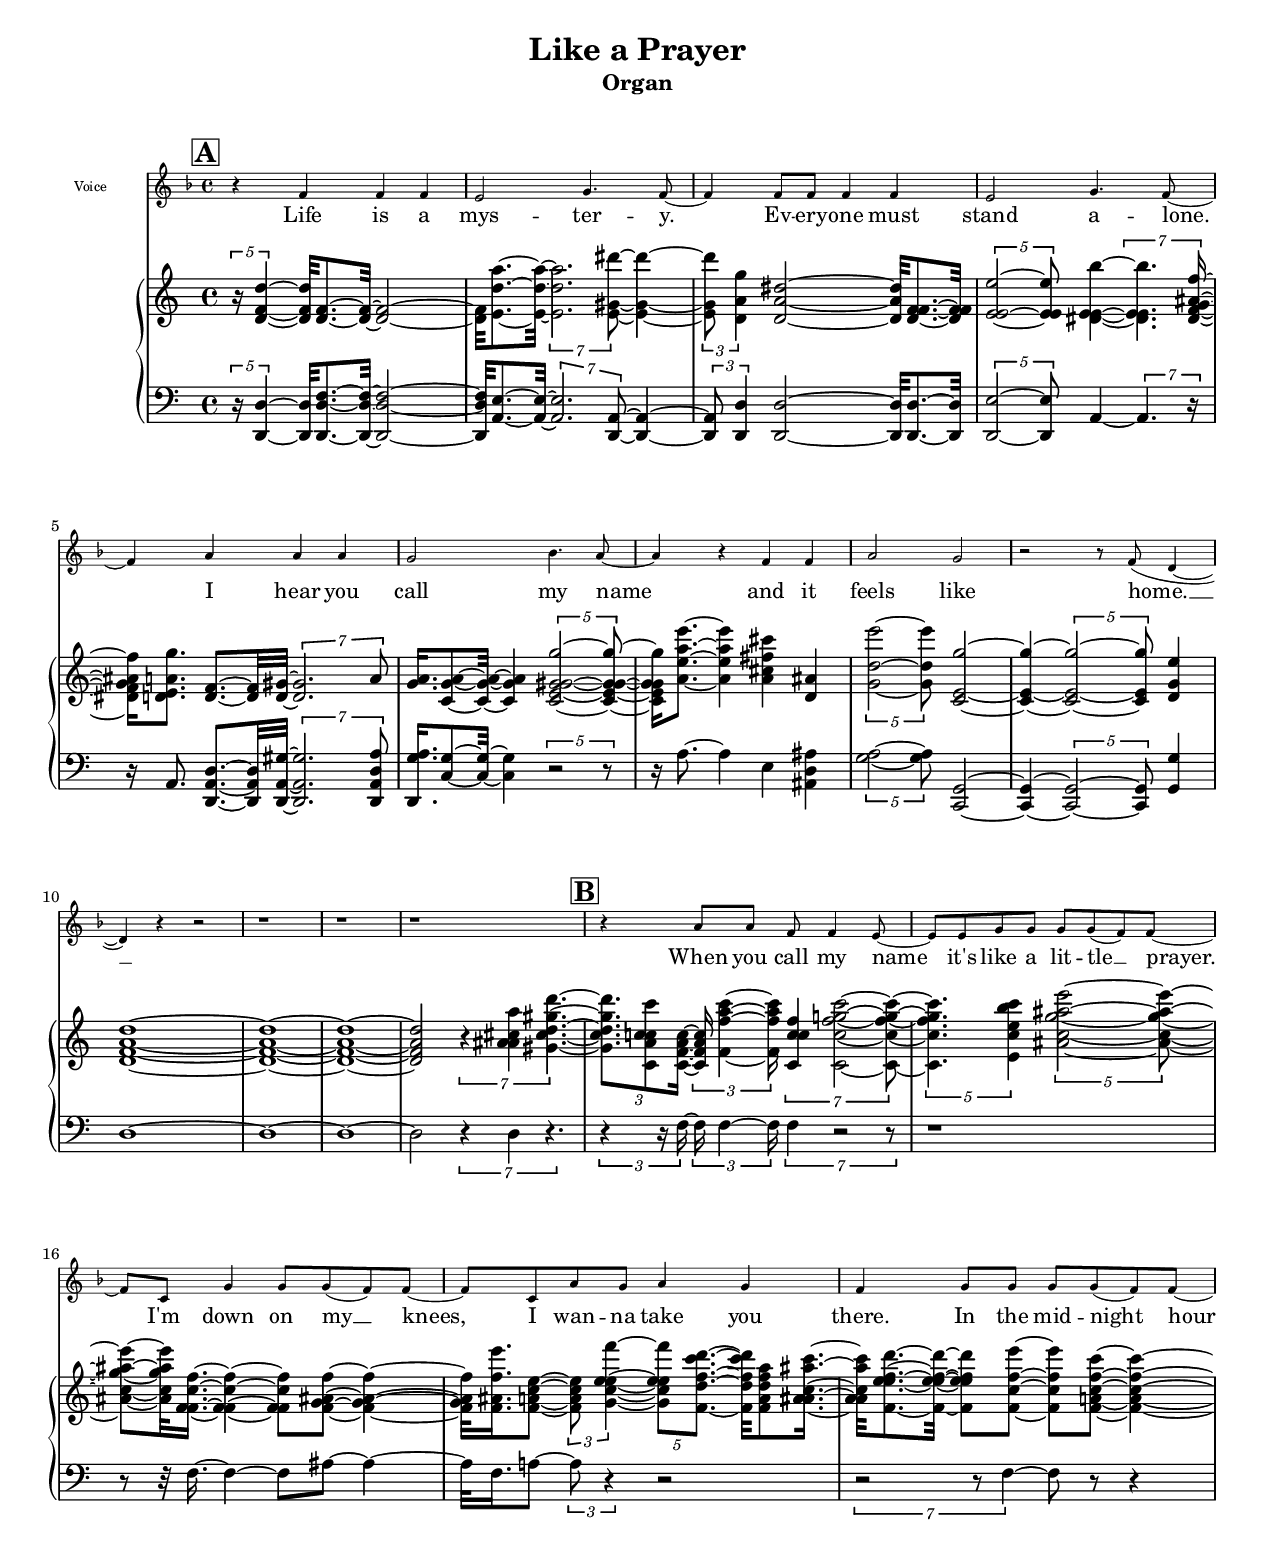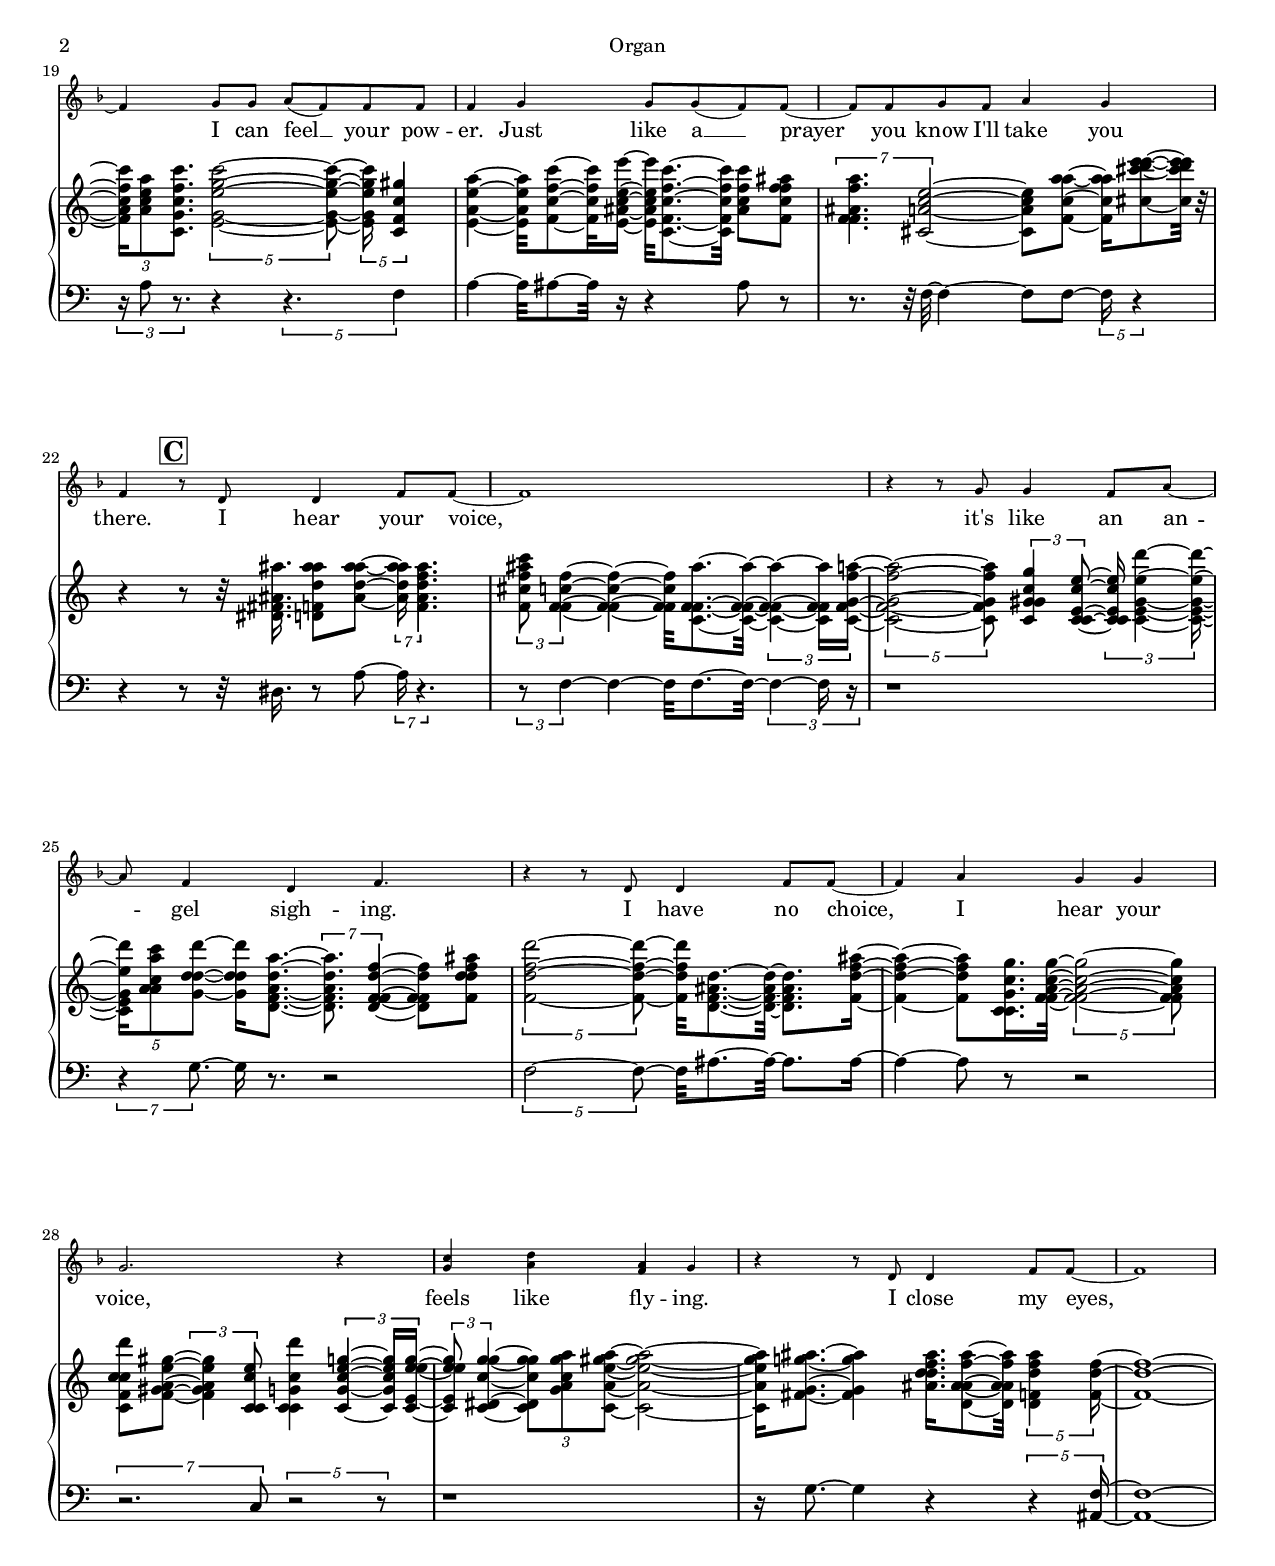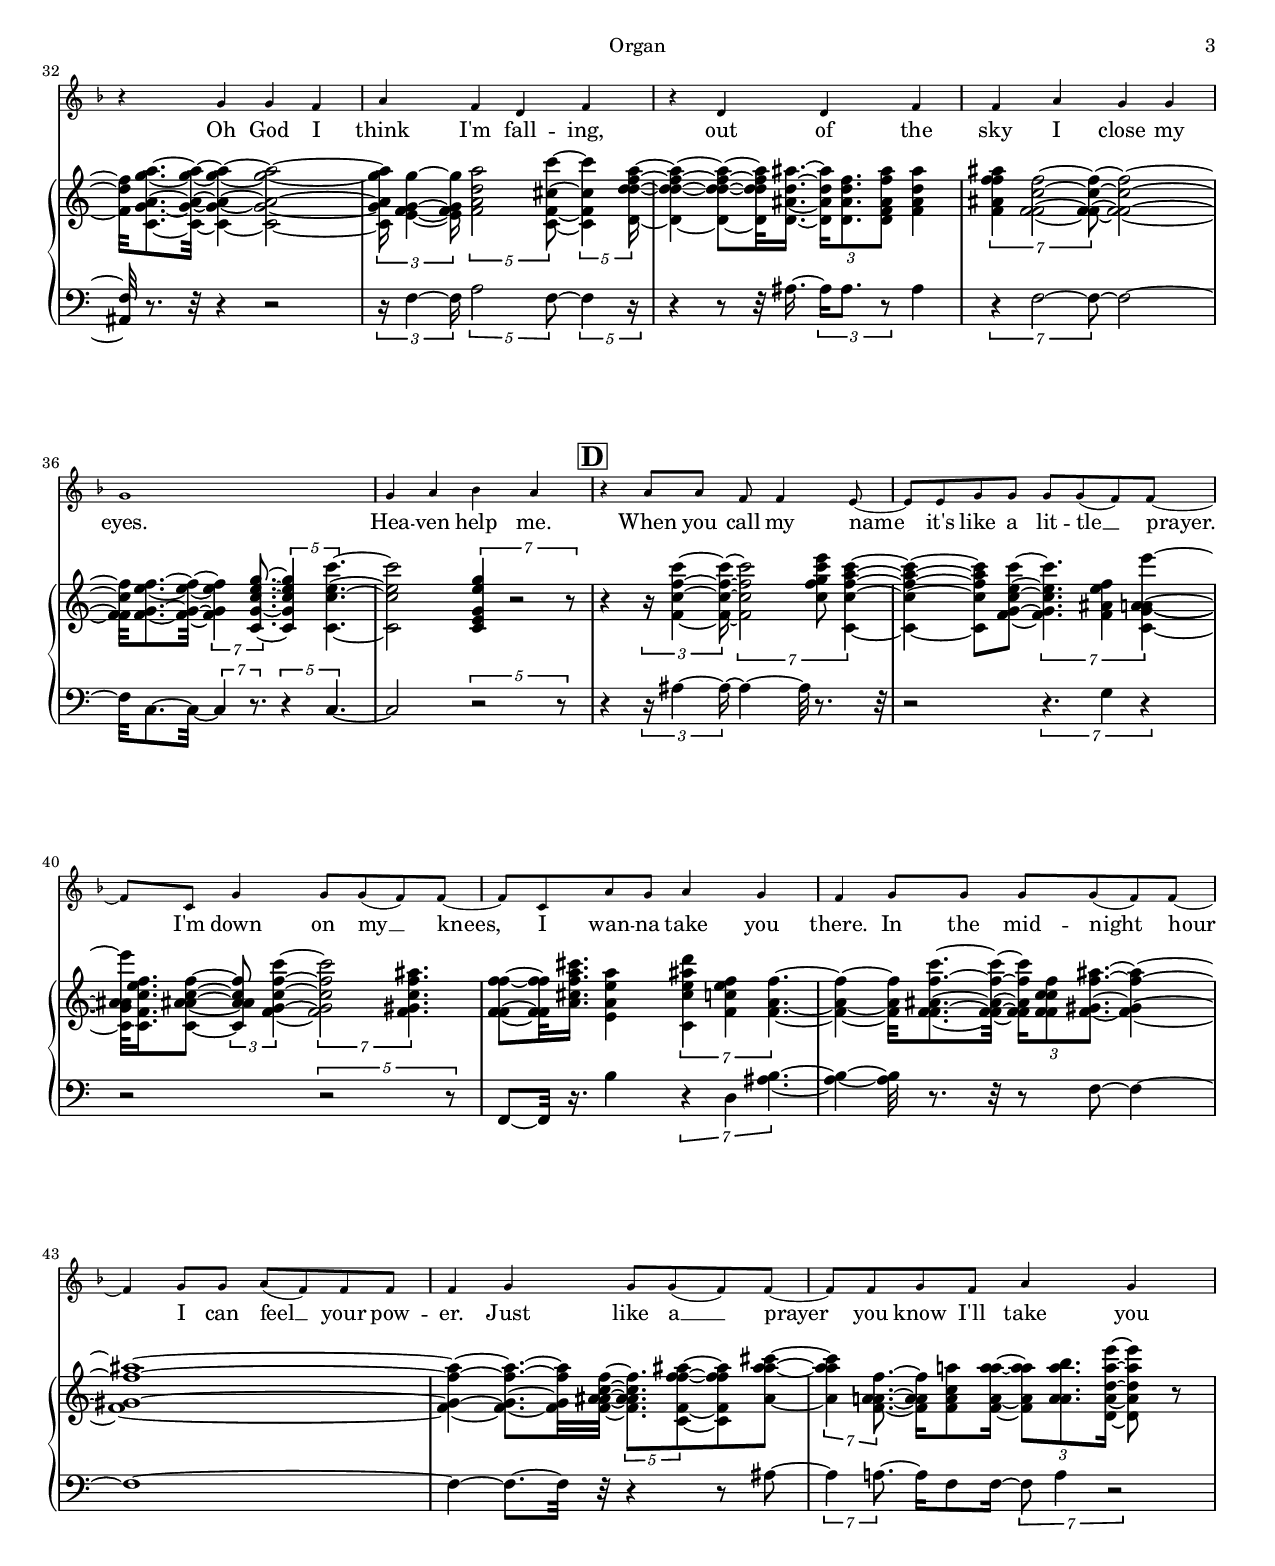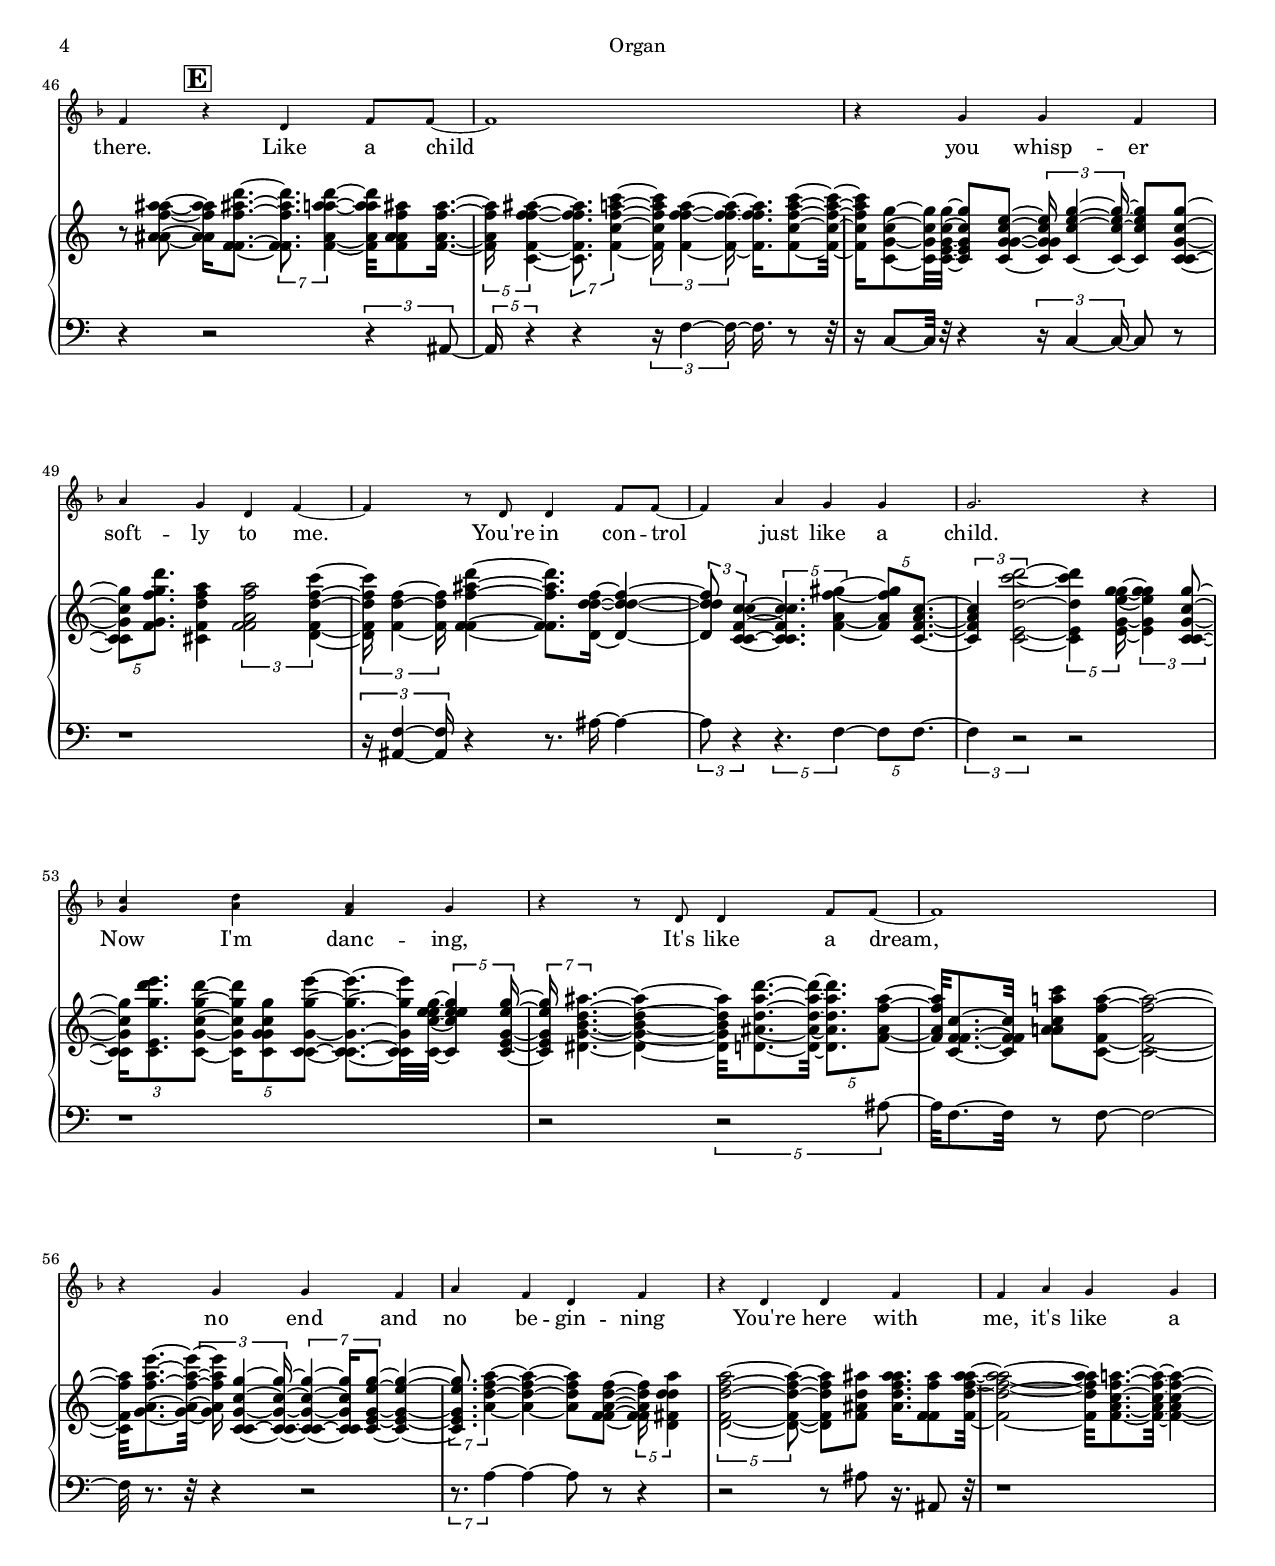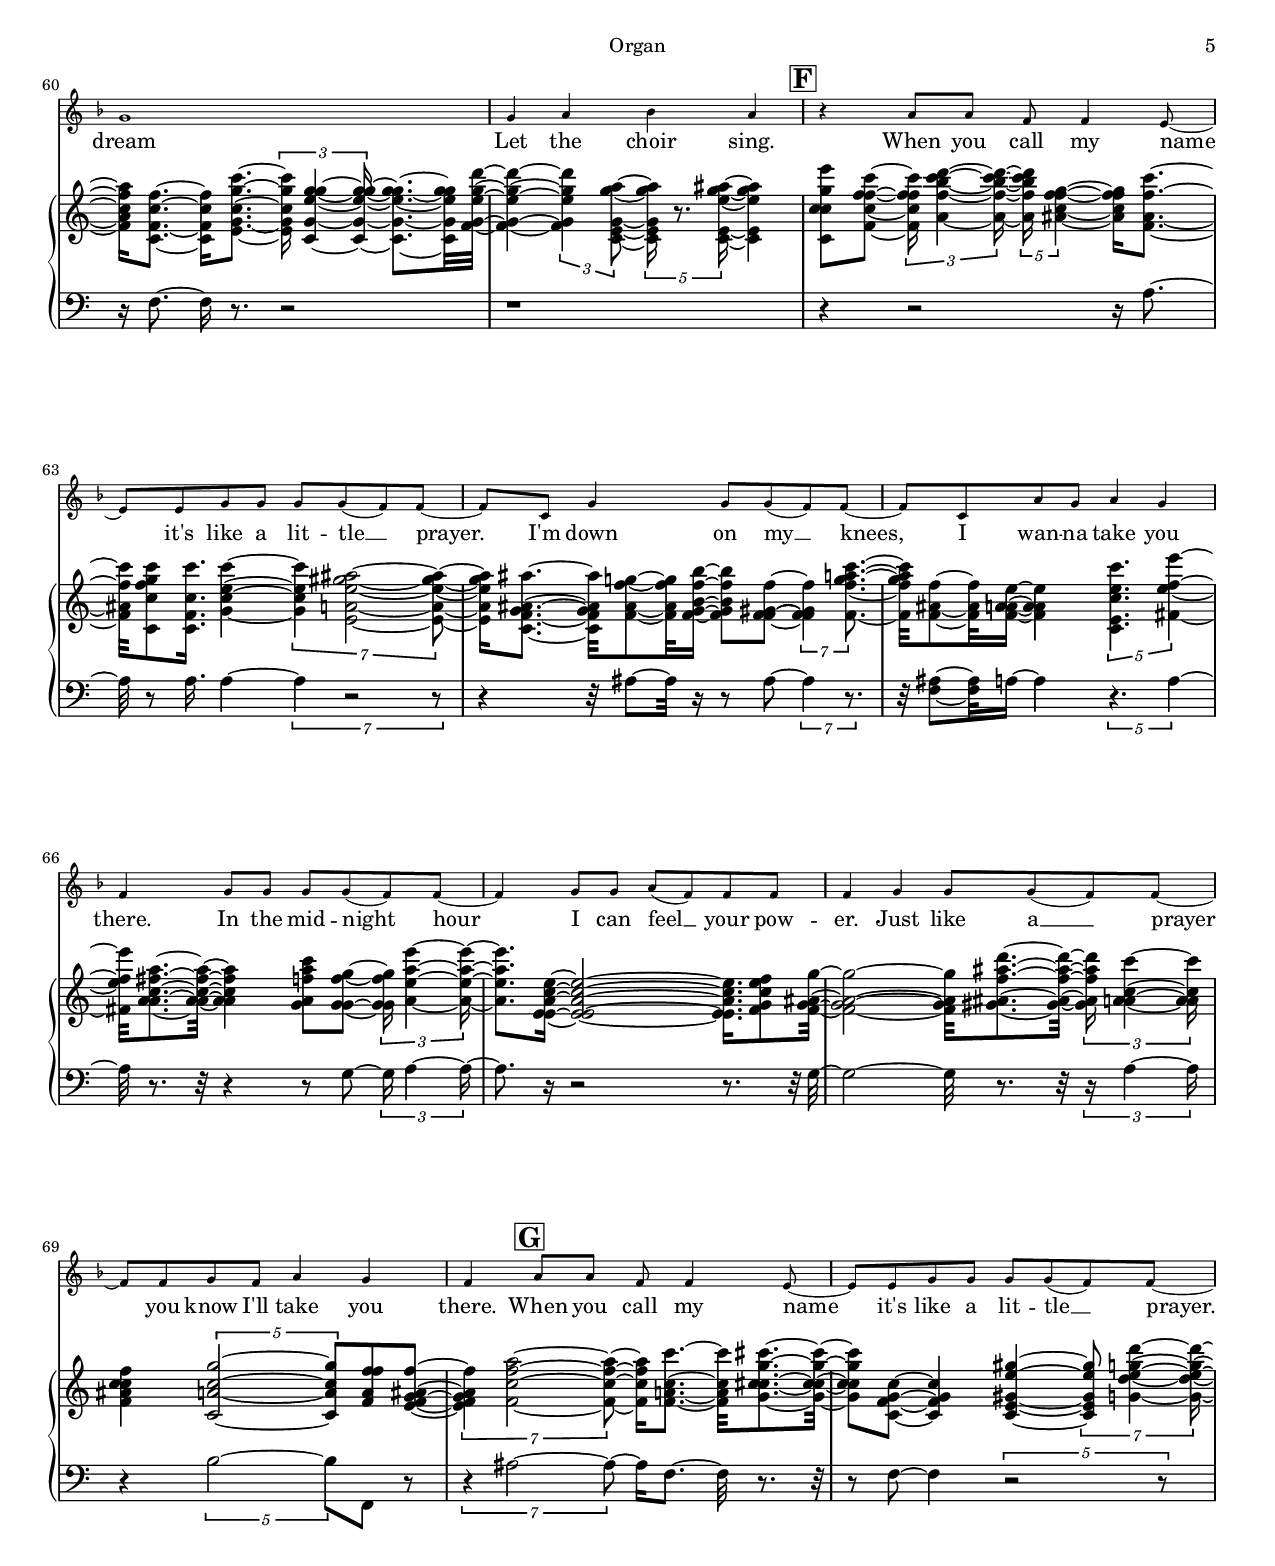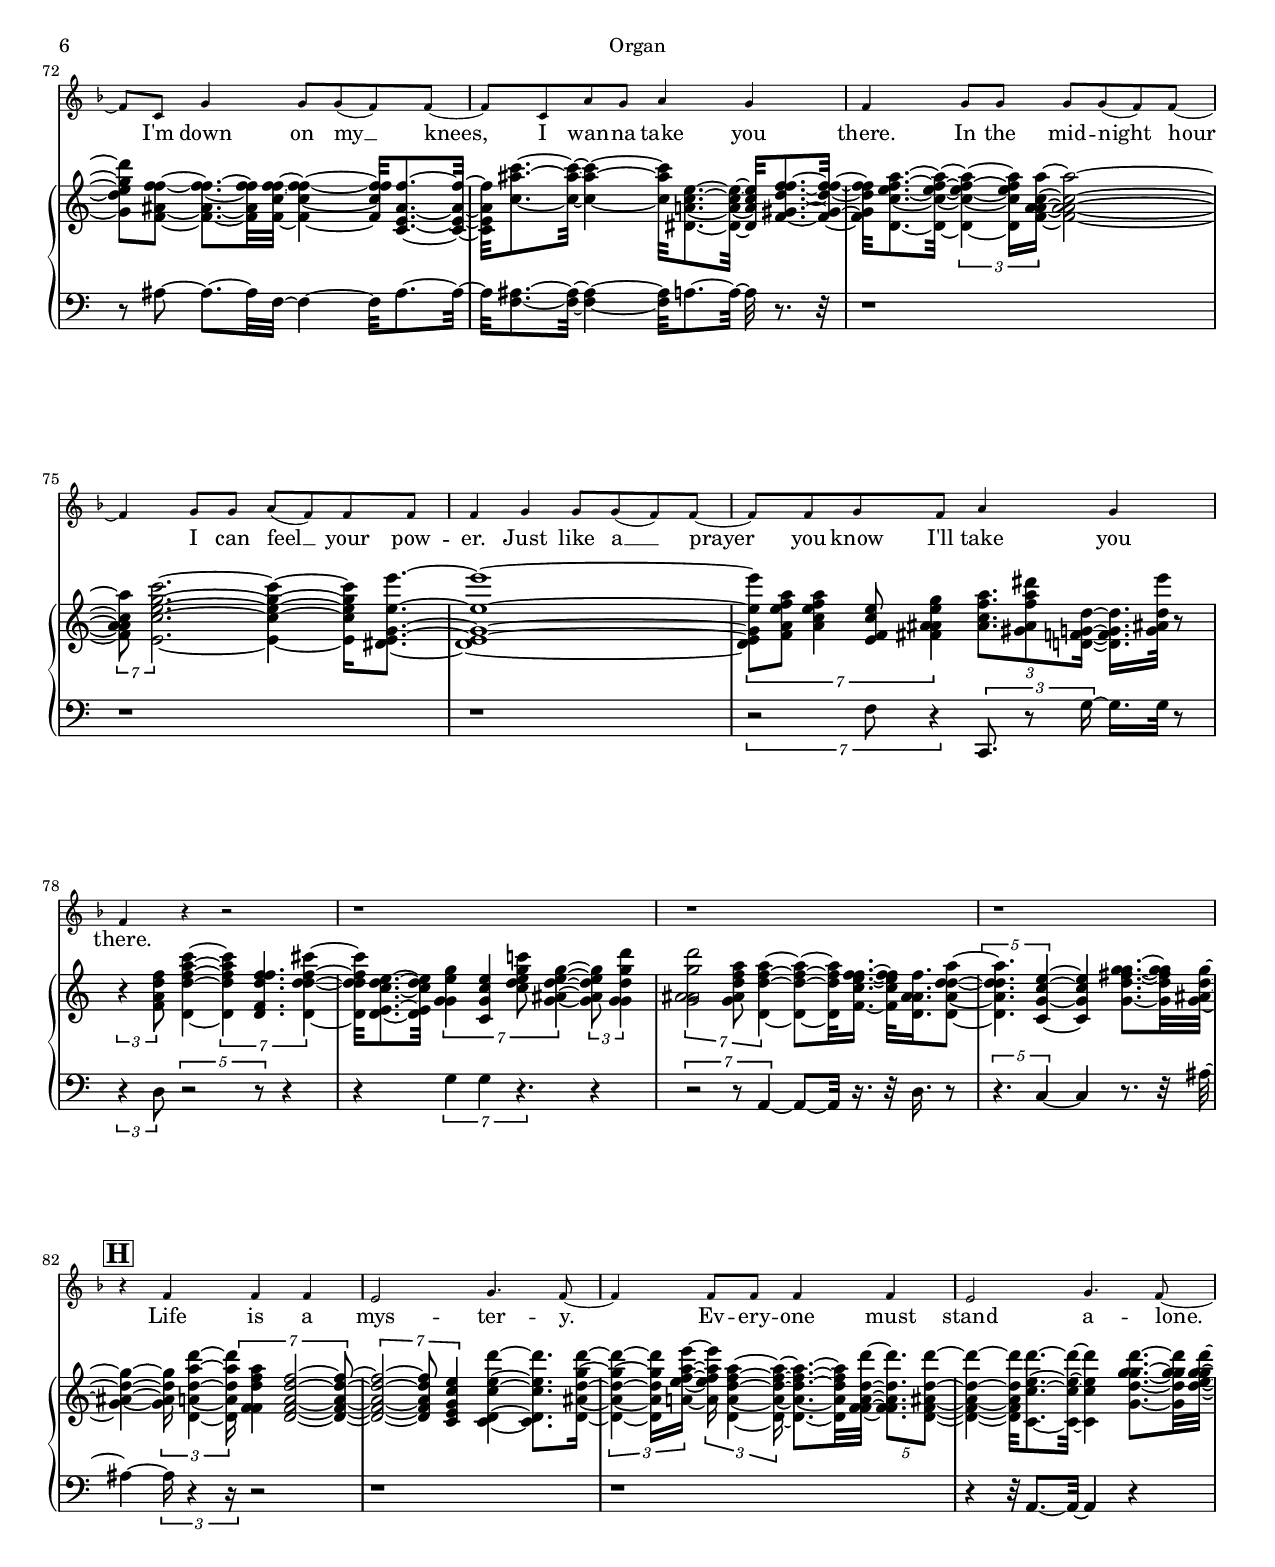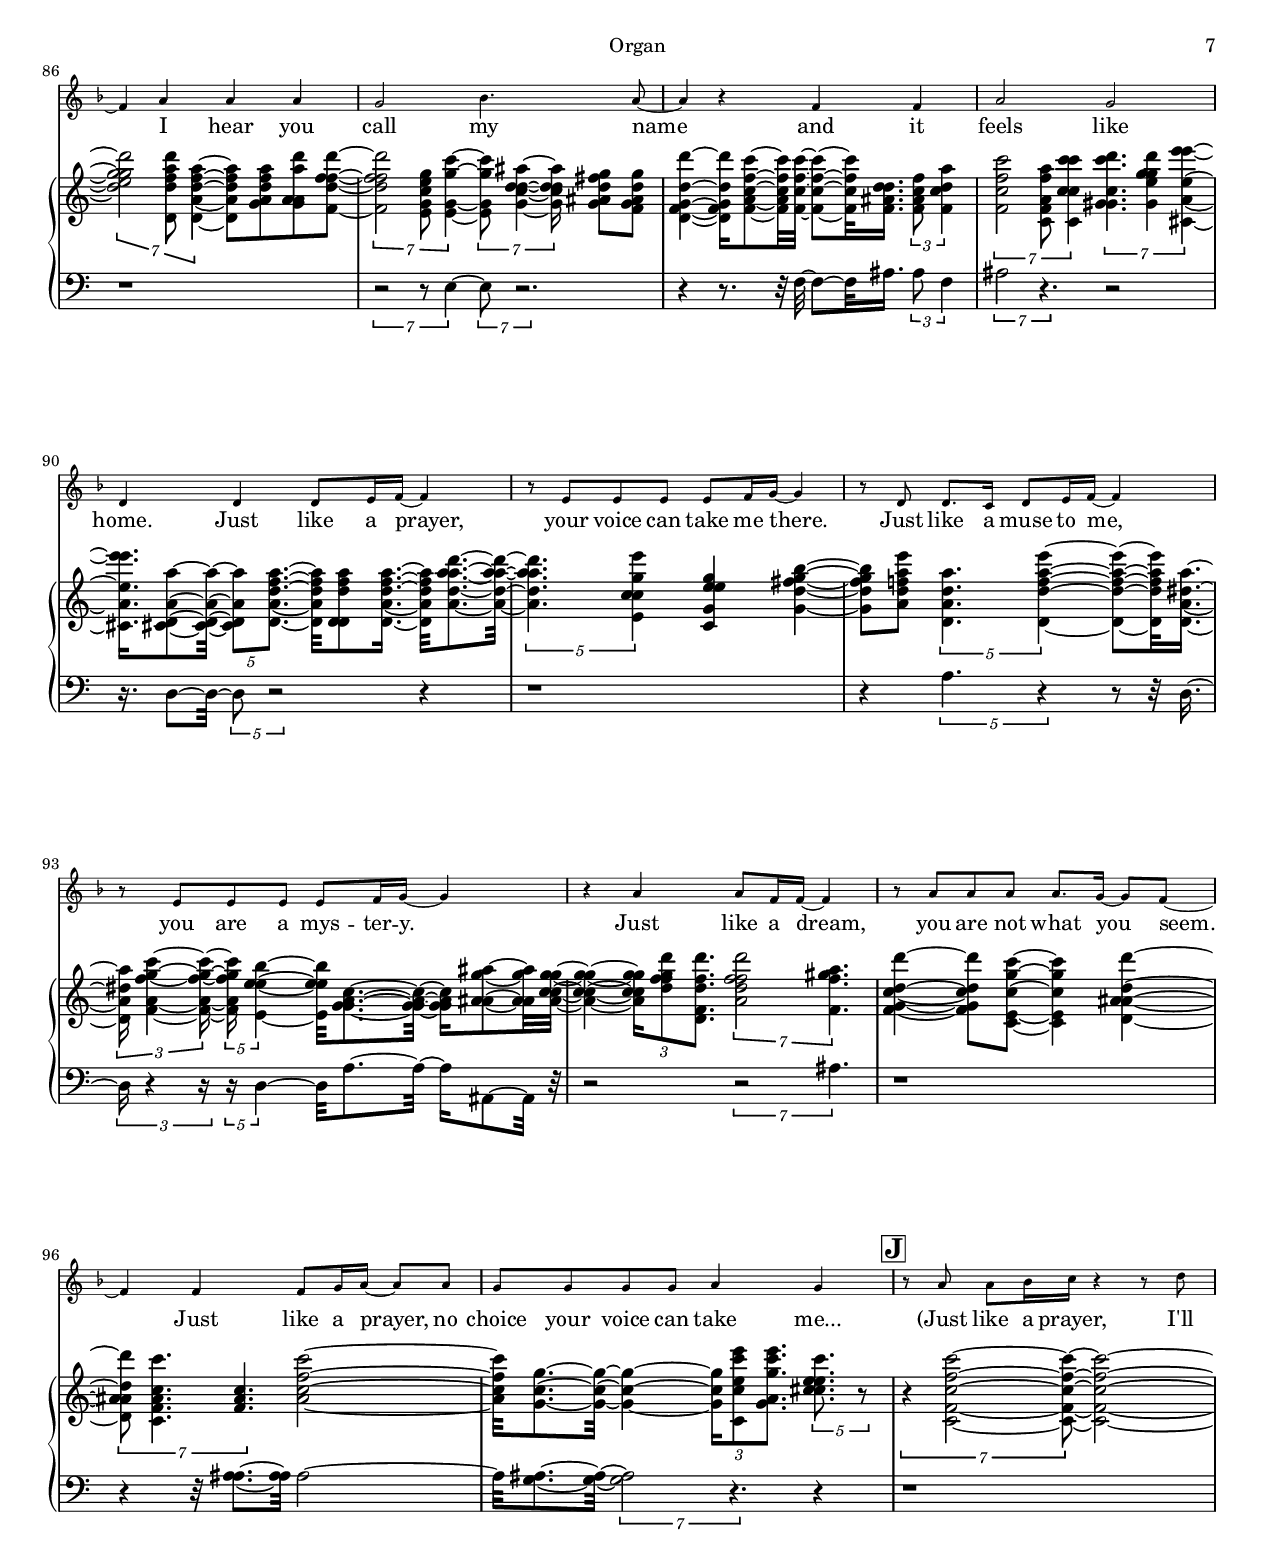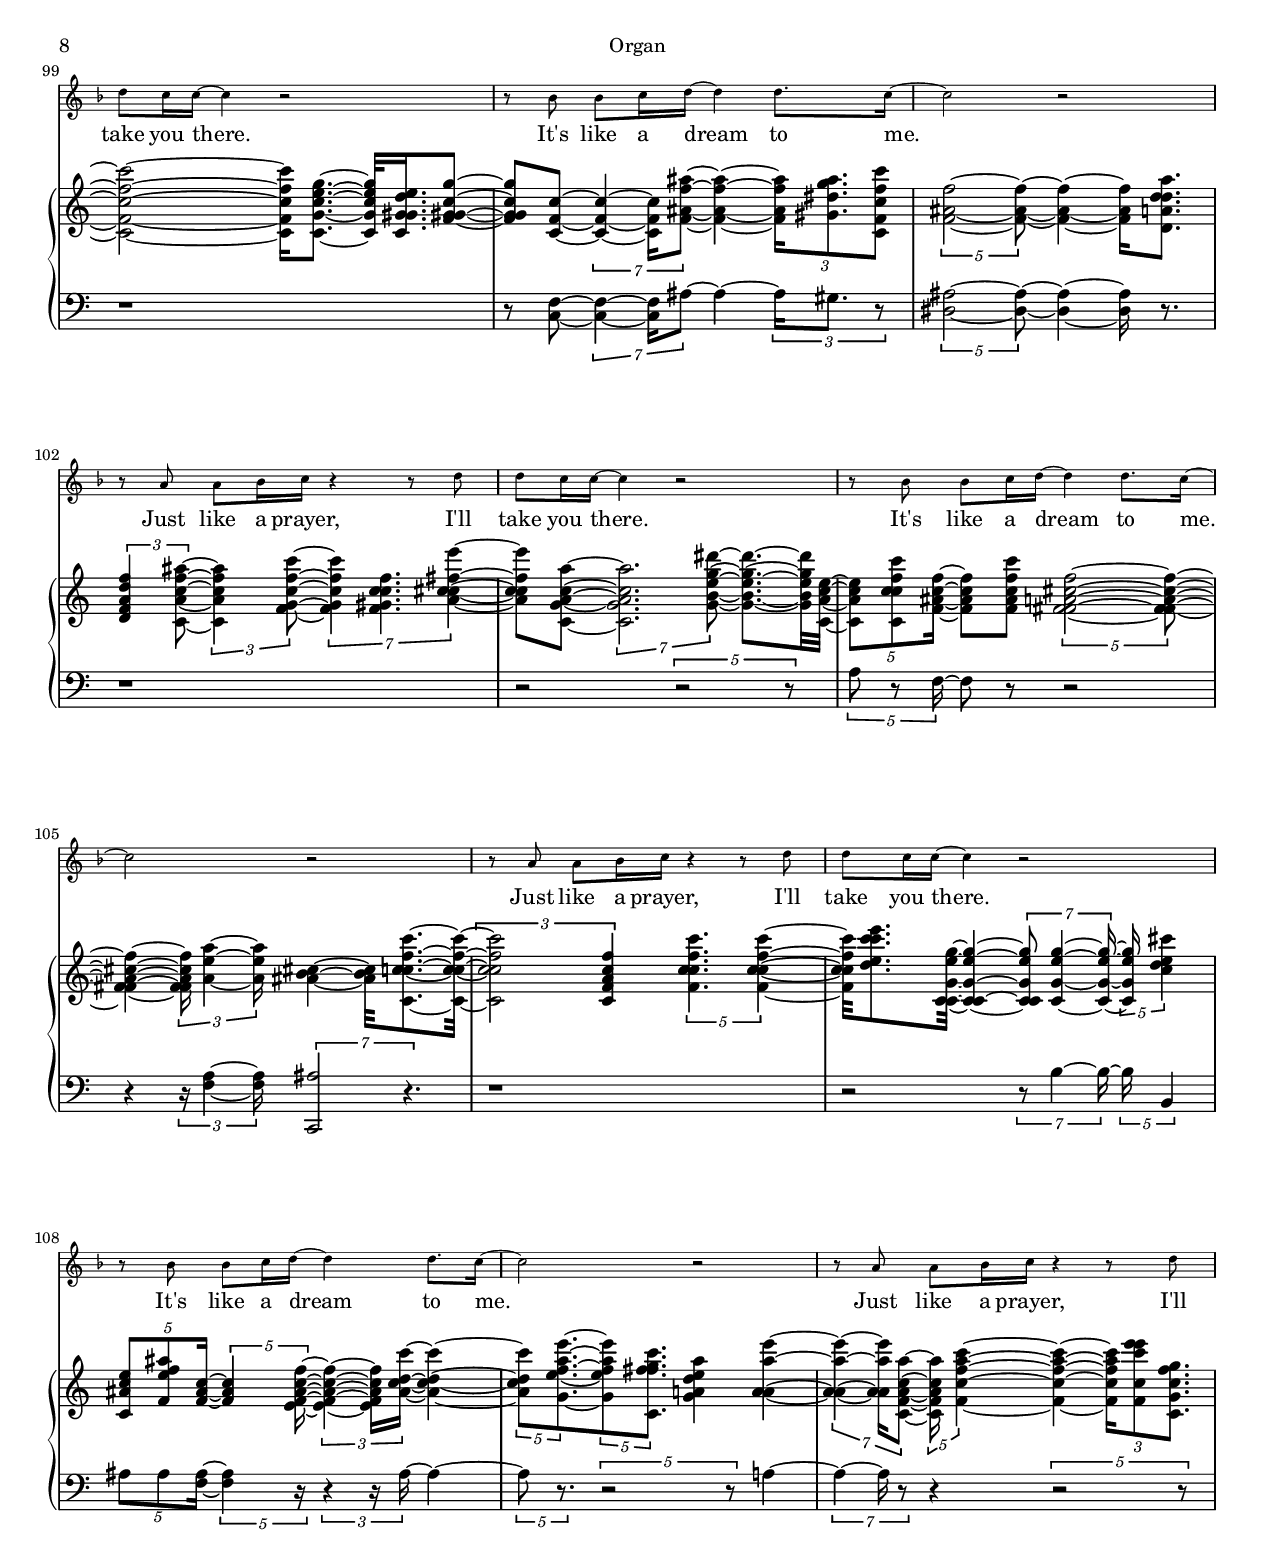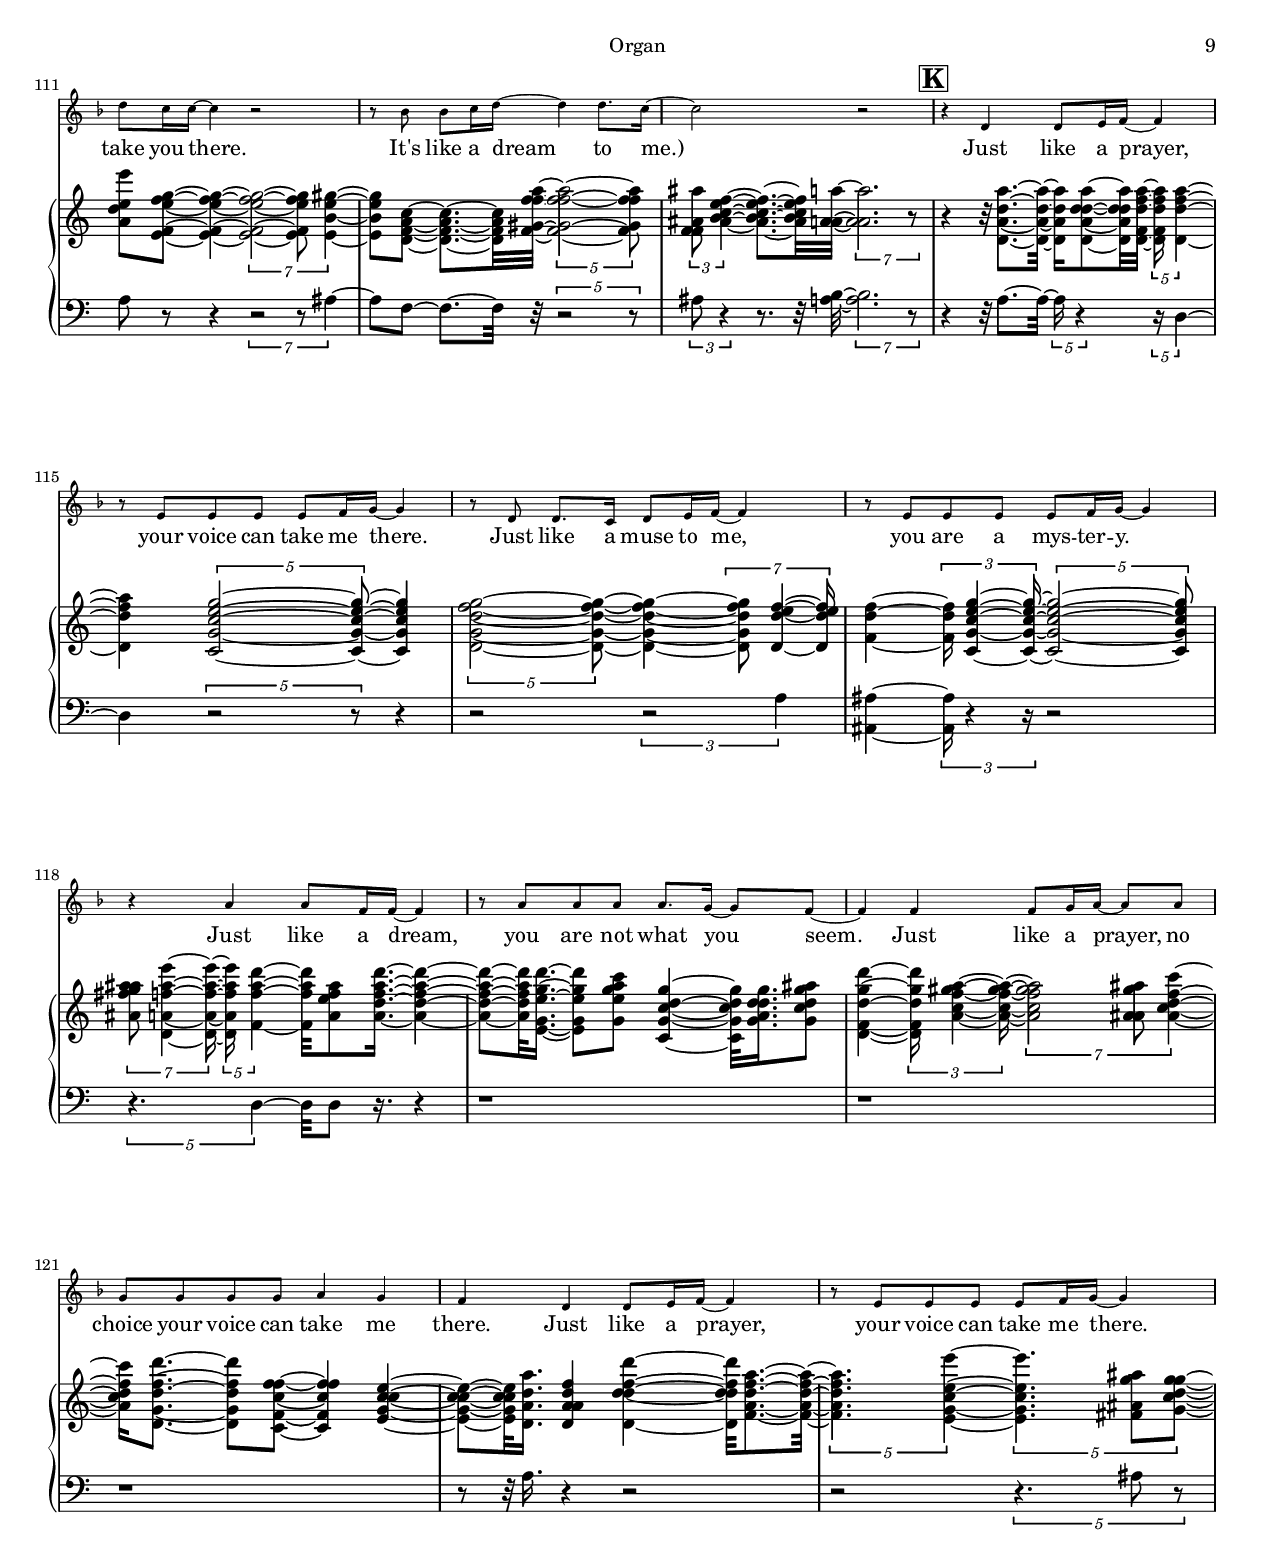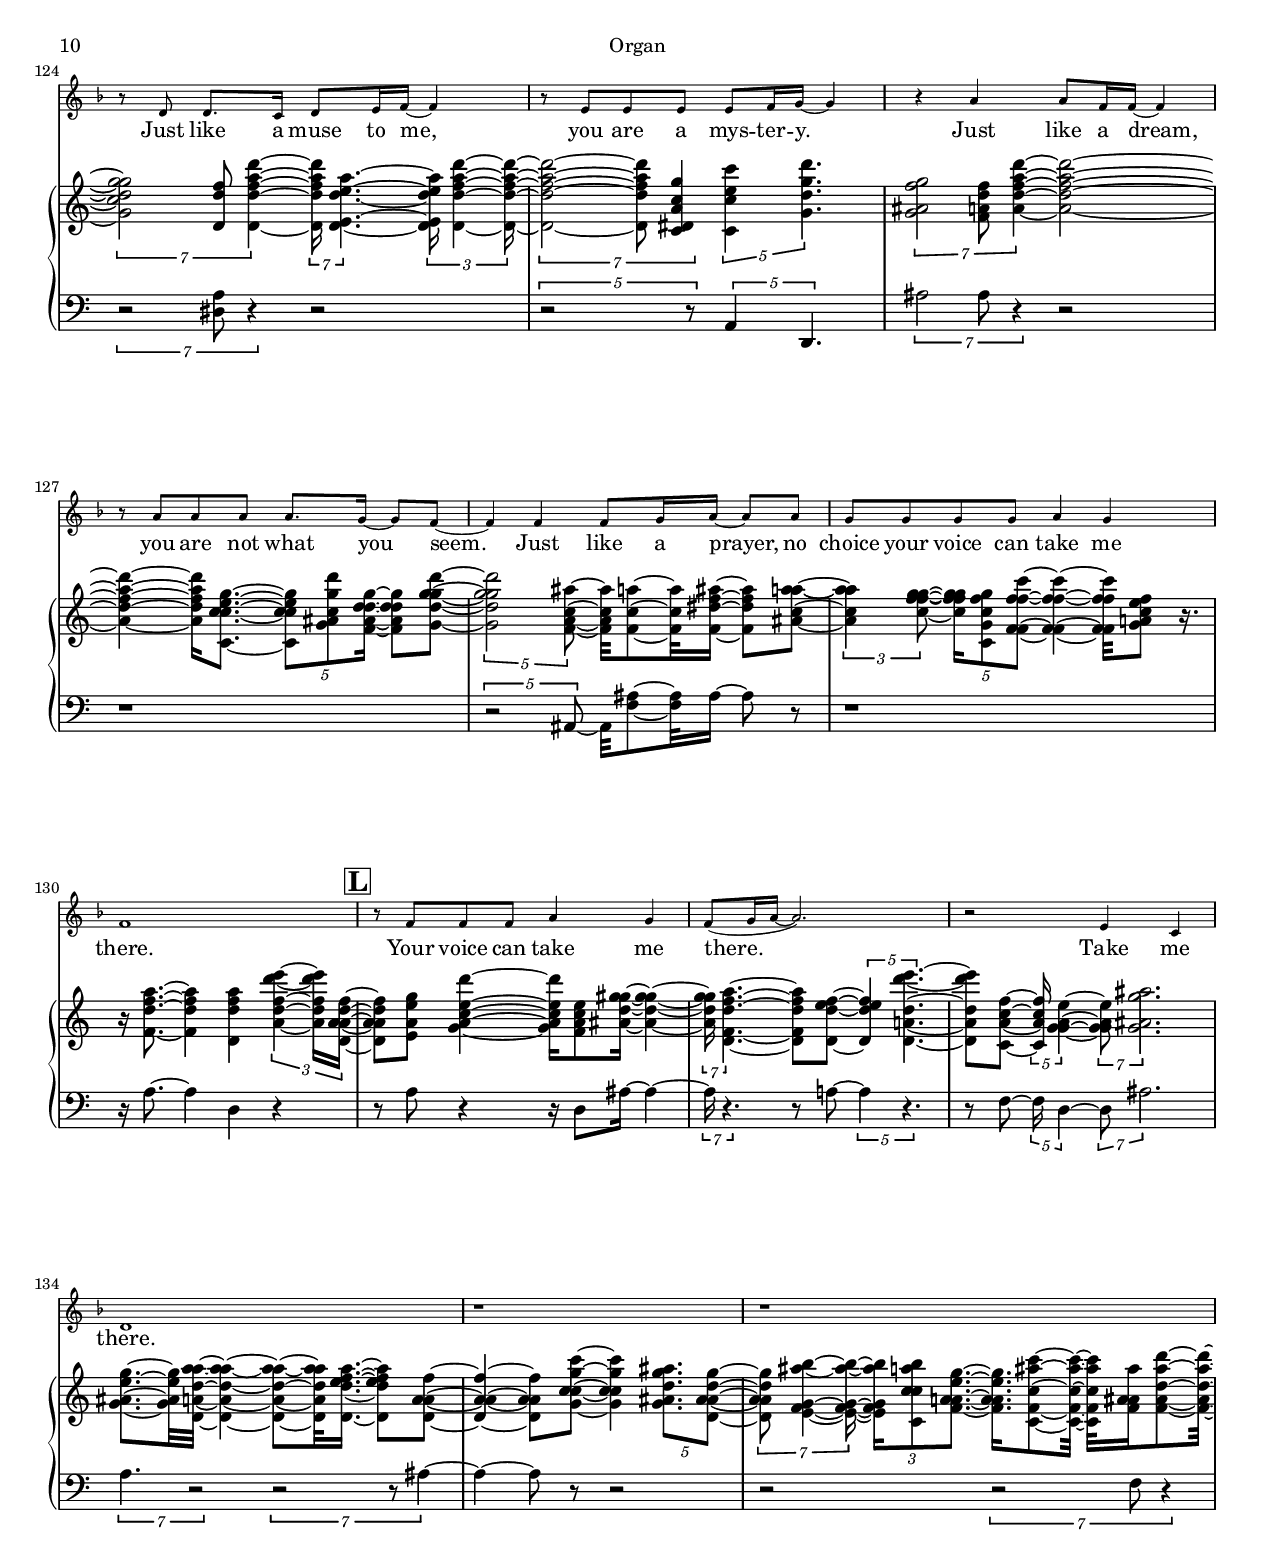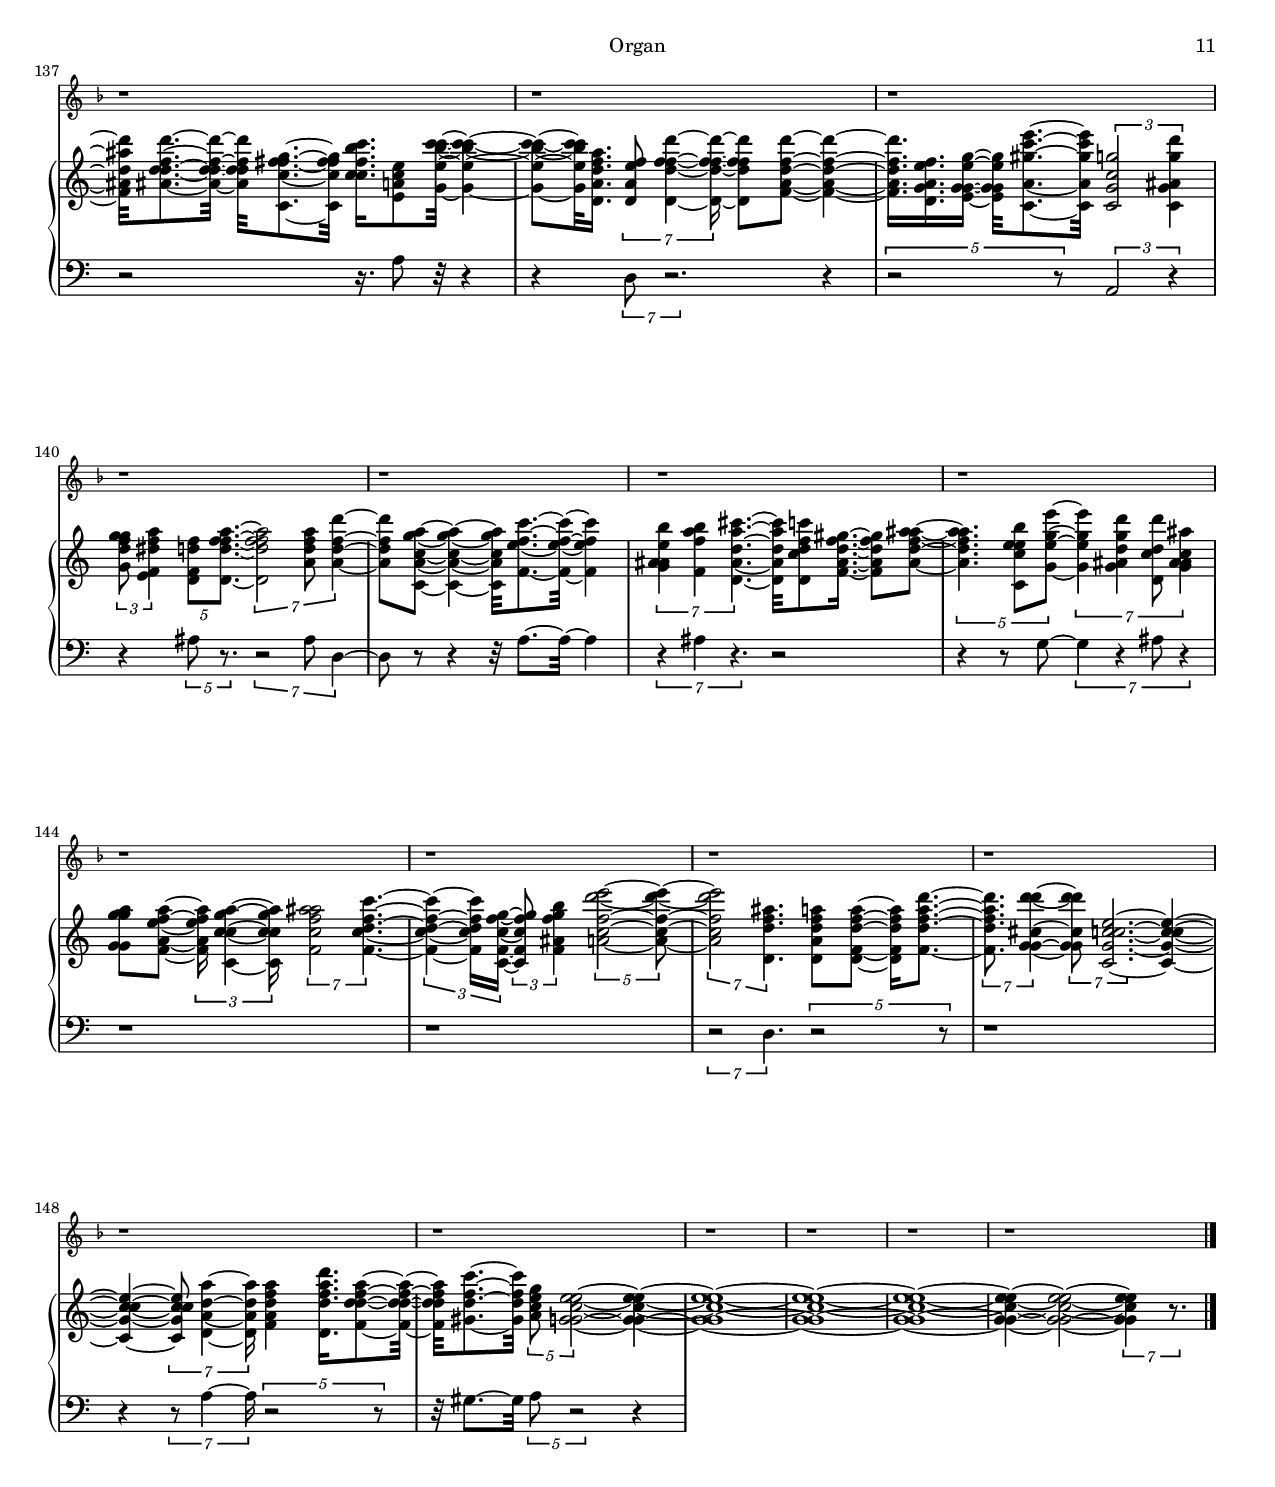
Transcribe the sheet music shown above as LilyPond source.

\version "2.18.2"
\language "english"

#(set-default-paper-size "letter" 'portrait)
#(set-global-staff-size 17)

"OrganUpper" = {

	\clef "treble"
	{
		\time 4/4
		\times 4/5 {
			r16
			<d' f' d''>4 ~
		}
		{
			<d' f' d''>32
			<d' f'>8. ~
			<d' f'>32 ~
		}
		{
			<d' f'>2 ~
		}
	}
	{
		{
			<d' f'>32
			<e' d'' a''>8. ~
			<e' d'' a''>32 ~
		}
		\times 4/7 {
			<e' d'' a''>2.
			<e' gs' ds'''>8 ~
		}
		{
			<e' gs' ds'''>4 ~
		}
	}
	{
		\times 2/3 {
			<e' gs' ds'''>8
			<d' a' g''>4
		}
		{
			<d' a' ds''>2 ~
		}
		{
			<d' a' ds''>32
			<d' f' f'>8. ~
			<d' f' f'>32
		}
	}
	{
		\times 4/5 {
			<e' e' e''>2 ~
			<e' e' e''>8
		}
		{
			<ds' e' e' b''>4 ~
		}
		\times 4/7 {
			<ds' e' e' b''>4.
			<ds' f' g' as' f''>16 ~
		}
	}
	{
		{
			<ds' f' g' as' f''>16
			<d' e' a' g''>8.
		}
		{
			<d' f'>8. ~
			<d' f'>32
			<d' gs'>32 ~
		}
		\times 4/7 {
			<d' gs'>2.
			a'8
		}
	}
	{
		{
			<g' a'>16.
			<c' g' a'>8 ~
			<c' g' a'>32 ~
		}
		{
			<c' g' a'>4
		}
		\times 4/5 {
			<c' e' g' gs' g''>2 ~
			<c' e' g' gs' g''>8 ~
		}
	}
	{
		{
			<c' e' g' gs' g''>16
			<a' e'' a'' e'''>8. ~
		}
		{
			<a' e'' a'' e'''>4
		}
		{
			<a' cs'' fs'' cs'''>4
		}
		{
			<d' as'>4
		}
	}
	{
		\times 4/5 {
			<g' d'' e'''>2 ~
			<g' d'' e'''>8
		}
		{
			<c' e' g''>2 ~
		}
	}
	{
		{
			<c' e' g''>4 ~
		}
		\times 4/5 {
			<c' e' g''>2 ~
			<c' e' g''>8
		}
		{
			<d' g' e''>4
		}
	}
	{
		{
			<d' f' a' d''>1 ~
		}
	}
	{
		{
			<d' f' a' d''>1 ~
		}
	}
	{
		{
			<d' f' a' d''>1 ~
		}
	}
	{
		{
			<d' f' a' d''>2
		}
		\times 4/7 {
			r4
			<a' as' cs'' a''>4
			<gs' cs'' d'' gs'' d'''>4. ~
		}
	}
	{
		\times 2/3 {
			<gs' cs'' d'' gs'' d'''>8.
			<c' a' c'' c'' c'''>8
			<c' f' a' c''>16 ~
		}
		\times 2/3 {
			<c' f' a' c''>16
			<f' f'' a'' c'''>4 ~
			<f' f'' a'' c'''>16
		}
		\times 4/7 {
			<c' c'' c'' f''>4
			<c' c'' f'' g'' c'''>2 ~
			<c' c'' f'' g'' c'''>8 ~
		}
	}
	{
		\times 4/5 {
			<c' c'' f'' g'' c'''>4.
			<e' c'' e'' b'' c'''>4
		}
		\times 4/5 {
			<as' c'' g'' as'' e'''>2 ~
			<as' c'' g'' as'' e'''>8 ~
		}
	}
	{
		{
			<as' c'' g'' as'' e'''>8 ~
			<as' c'' g'' as'' e'''>32
			<f' f' c'' f''>16. ~
		}
		{
			<f' f' c'' f''>4 ~
		}
		{
			<f' f' c'' f''>8
			<f' g' as' f''>8 ~
		}
		{
			<f' g' as' f''>4 ~
		}
	}
	{
		{
			<f' g' as' f''>32
			<f' as' f'' e'''>16.
			<f' a' c'' e''>8 ~
		}
		\times 2/3 {
			<f' a' c'' e''>8
			<g' c'' e'' e'' f'''>4 ~
		}
		\times 4/5 {
			<g' c'' e'' e'' f'''>8
			<f' d'' f'' c''' d'''>8. ~
		}
		{
			<f' d'' f'' c''' d'''>32
			<f' a' d'' f'' a''>8
			<as' as' c'' as'' c'''>16. ~
		}
	}
	{
		{
			<as' as' c'' as'' c'''>32
			<f' e'' e'' f'' d'''>8. ~
			<f' e'' e'' f'' d'''>32 ~
		}
		{
			<f' e'' e'' f'' d'''>8
			<f' c'' f'' e'''>8 ~
		}
		{
			<f' c'' f'' e'''>8
			<f' a' c'' f'' c'''>8 ~
		}
		{
			<f' a' c'' f'' c'''>4 ~
		}
	}
	{
		\times 2/3 {
			<f' a' c'' f'' c'''>16
			<a' c'' e'' a''>8
			<c' g' c'' f'' c'''>8.
		}
		\times 4/5 {
			<e' g' e'' g'' c'''>2 ~
			<e' g' e'' g'' c'''>8 ~
		}
		\times 4/5 {
			<e' g' e'' g'' c'''>16
			<c' f' c'' gs''>4
		}
	}
	{
		{
			<e' a' e'' a''>4 ~
		}
		{
			<e' a' e'' a''>32
			<f' c'' f'' c'''>8 ~
			<f' c'' f'' c'''>32
			<e' as' c'' e'' e'''>16 ~
		}
		{
			<e' as' c'' e'' e'''>32
			<c' f' c'' f'' c'''>8. ~
			<c' f' c'' f'' c'''>32
		}
		{
			<as' c'' f'' c'''>8
			<f' c'' f'' f'' as''>8
		}
	}
	{
		\times 4/7 {
			<f' f' as' f'' a''>4.
			<cs' a' c'' e''>2 ~
		}
		{
			<cs' a' c'' e''>8
			<f' c'' a'' a''>8 ~
		}
		{
			<f' c'' a'' a''>16
			<cs'' cs''' d''' e''' e'''>8 ~
			<cs'' cs''' d''' e''' e'''>32
			r32
		}
	}
	{
		{
			r4
		}
		{
			r8
			r32
			<ds' fs' as' as''>16.
		}
		{
			<d' f' d'' as'' as''>8
			<as' d'' as'' as''>8 ~
		}
		\times 4/7 {
			<as' d'' as'' as''>16
			<f' as' d'' f'' as''>4.
		}
	}
	{
		\times 2/3 {
			<f' cs'' f'' as'' c'''>8
			<f' f' c'' f''>4 ~
		}
		{
			<f' f' c'' f''>4 ~
		}
		{
			<f' f' c'' f''>32
			<c' f' f' as''>8. ~
			<c' f' f' as''>32 ~
		}
		\times 2/3 {
			<c' f' f' as''>4 ~
			<c' f' f' as''>16
			<c' f' g' f'' a''>16 ~
		}
	}
	{
		\times 4/5 {
			<c' f' g' f'' a''>2 ~
			<c' f' g' f'' a''>8
		}
		\times 2/3 {
			<c' g' gs' c'' g''>4
			<c' c' e' c'' e''>8 ~
		}
		\times 2/3 {
			<c' c' e' c'' e''>16
			<c' e' g' e'' d'''>4 ~
			<c' e' g' e'' d'''>16 ~
		}
	}
	{
		\times 4/5 {
			<c' e' g' e'' d'''>16
			<a' a' c'' a'' c'''>8
			<g' d'' d'' d'''>8 ~
		}
		{
			<g' d'' d'' d'''>16
			<d' f' a' d'' a''>8. ~
		}
		\times 4/7 {
			<d' f' a' d'' a''>8.
			<d' f' f' d'' f''>4 ~
		}
		{
			<d' f' f' d'' f''>8
			<f' d'' d'' f'' as''>8
		}
	}
	{
		\times 4/5 {
			<f' d'' f'' d'''>2 ~
			<f' d'' f'' d'''>8 ~
		}
		{
			<f' d'' f'' d'''>32
			<d' f' as' d''>8. ~
			<d' f' as' d''>32 ~
		}
		{
			<d' f' as' d''>8.
			<f' d'' f'' as''>16 ~
		}
	}
	{
		{
			<f' d'' f'' as''>4 ~
		}
		{
			<f' d'' f'' as''>8
			<c' c' g' c'' g''>16.
			<f' f' a' c'' g''>32 ~
		}
		\times 4/5 {
			<f' f' a' c'' g''>2 ~
			<f' f' a' c'' g''>8
		}
	}
	{
		{
			<c' f' c'' c'' d'''>8
			<f' gs' a' e'' gs''>8 ~
		}
		\times 2/3 {
			<f' gs' a' e'' gs''>4
			<c' c' c'' e''>8
		}
		{
			<c' c' g' c'' d'''>4
		}
		\times 2/3 {
			<c' g' c'' e'' g''>4 ~
			<c' g' c'' e'' g''>16
			<c' e' e'' e'' g''>16 ~
		}
	}
	{
		\times 2/3 {
			<c' e' e'' e'' g''>8
			<c' ds' c'' g'' g''>4 ~
		}
		\times 2/3 {
			<c' ds' c'' g'' g''>8
			<g' a' c'' g'' a''>8
			<c' a' e'' gs'' a''>8 ~
		}
		{
			<c' a' e'' gs'' a''>2 ~
		}
	}
	{
		{
			<c' a' e'' gs'' a''>16
			<fs' g' g'' as''>8. ~
		}
		{
			<fs' g' g'' as''>4
		}
		{
			<as' d'' d'' f'' as''>16.
			<d' as' as' f'' as''>8 ~
			<d' as' as' f'' as''>32
		}
		\times 4/5 {
			<d' f' d'' f'' as''>4
			<f' d'' f''>16 ~
		}
	}
	{
		{
			<f' d'' f''>1 ~
		}
	}
	{
		{
			<f' d'' f''>32
			<c' g' a' g'' a''>8. ~
			<c' g' a' g'' a''>32 ~
		}
		{
			<c' g' a' g'' a''>4 ~
		}
		{
			<c' g' a' g'' a''>2 ~
		}
	}
	{
		\times 2/3 {
			<c' g' a' g'' a''>16
			<e' f' g' g''>4 ~
			<e' f' g' g''>16
		}
		\times 4/5 {
			<f' a' d'' a''>2
			<c' f' cs'' c'''>8 ~
		}
		\times 4/5 {
			<c' f' cs'' c'''>4
			<d' d'' d'' f'' a''>16 ~
		}
	}
	{
		{
			<d' d'' d'' f'' a''>4 ~
		}
		{
			<d' d'' d'' f'' a''>8 ~
			<d' d'' d'' f'' a''>32
			<d' as' d'' as''>16. ~
		}
		\times 2/3 {
			<d' as' d'' as''>16
			<d' as' d'' f''>8.
			<d' f' as' f'' as''>8
		}
		{
			<f' as' d'' as''>4
		}
	}
	{
		\times 4/7 {
			<f' as' f'' f'' as''>4
			<f' f' c'' f''>2 ~
			<f' f' c'' f''>8 ~
		}
		{
			<f' f' c'' f''>2 ~
		}
	}
	{
		{
			<f' f' c'' f''>32
			<f' g' e'' f''>8. ~
			<f' g' e'' f''>32 ~
		}
		\times 4/7 {
			<f' g' e'' f''>4
			<c' g' c'' e'' g''>8. ~
		}
		\times 4/5 {
			<c' g' c'' e'' g''>4
			<c' c'' e'' c'''>4. ~
		}
	}
	{
		{
			<c' c'' e'' c'''>2
		}
		\times 4/7 {
			<c' e' g' e'' g''>4
			r2
			r8
		}
	}
	{
		{
			r4
		}
		\times 2/3 {
			r16
			<f' c'' f'' c'''>4 ~
			<f' c'' f'' c'''>16 ~
		}
		\times 4/7 {
			<f' c'' f'' c'''>2
			<c'' f'' g'' c''' e'''>8
			<c' c'' f'' a'' c'''>4 ~
		}
	}
	{
		{
			<c' c'' f'' a'' c'''>4 ~
		}
		{
			<c' c'' f'' a'' c'''>8
			<f' g' c'' e'' c'''>8 ~
		}
		\times 4/7 {
			<f' g' c'' e'' c'''>4.
			<f' as' e'' f''>4
			<c' g' a' as' e'''>4 ~
		}
	}
	{
		{
			<c' g' a' as' e'''>32
			<c' f' c'' e'' f''>16.
			<c' a' as' c'' f''>8 ~
		}
		\times 2/3 {
			<c' a' as' c'' f''>8
			<f' g' c'' f'' c'''>4 ~
		}
		\times 4/7 {
			<f' g' c'' f'' c'''>2
			<f' gs' c'' f'' as''>4.
		}
	}
	{
		{
			<f' f' f'' f''>8 ~
			<f' f' f'' f''>32
			<a' cs'' f'' a'' cs'''>16.
		}
		{
			<e' a' e'' a''>4
		}
		\times 4/7 {
			<c' cs'' e'' as'' d'''>4
			<f' c'' e'' f''>4
			<f' a' f''>4. ~
		}
	}
	{
		{
			<f' a' f''>4 ~
		}
		{
			<f' a' f''>32
			<f' f' as' f'' c'''>8. ~
			<f' f' as' f'' c'''>32 ~
		}
		\times 2/3 {
			<f' f' as' f'' c'''>16
			<f' f' c'' c'' f''>8
			<f' gs' f'' as''>8. ~
		}
		{
			<f' gs' f'' as''>4 ~
		}
	}
	{
		{
			<f' gs' f'' as''>1 ~
		}
	}
	{
		{
			<f' gs' f'' as''>4 ~
		}
		{
			<f' gs' f'' as''>8. ~
			<f' gs' f'' as''>32
			<f' as' as' c'' f''>32 ~
		}
		\times 4/5 {
			<f' as' as' c'' f''>8.
			<c' f' f'' f'' as''>8 ~
		}
		{
			<c' f' f'' f'' as''>8
			<as' as'' as'' cs'''>8 ~
		}
	}
	{
		\times 4/7 {
			<as' as'' as'' cs'''>4
			<f' a' a' f''>8. ~
		}
		{
			<f' a' a' f''>16
			<f' a' c'' a''>8
			<f' a' a'' a''>16 ~
		}
		\times 2/3 {
			<f' a' a'' a''>8
			<a' a' a'' b''>8.
			<d' a' d'' a'' e'''>16 ~
		}
		{
			<d' a' d'' a'' e'''>8
			r8
		}
	}
	{
		{
			r8
			<as' as' f'' a'' as''>8 ~
		}
		{
			<as' as' f'' a'' as''>16
			<f' f' f'' as'' d'''>8. ~
		}
		\times 4/7 {
			<f' f' f'' as'' d'''>8.
			<f' as' a'' as'' d'''>4 ~
		}
		{
			<f' as' a'' as'' d'''>32
			<f' as' as' f'' as''>8
			<f' as' f'' as''>16. ~
		}
	}
	{
		\times 4/5 {
			<f' as' f'' as''>16
			<c' f' f'' f'' as''>4 ~
		}
		\times 4/7 {
			<c' f' f'' f'' as''>8.
			<f' c'' f'' a'' c'''>4 ~
		}
		\times 2/3 {
			<f' c'' f'' a'' c'''>16
			<f' f'' f'' a''>4 ~
			<f' f'' f'' a''>16 ~
		}
		{
			<f' f'' f'' a''>16.
			<f' c'' f'' a'' c'''>8 ~
			<f' c'' f'' a'' c'''>32 ~
		}
	}
	{
		{
			<f' c'' f'' a'' c'''>16
			<c' g' c'' g''>8 ~
			<c' g' c'' g''>32
			<c' e' g' c'' g''>32 ~
		}
		{
			<c' e' g' c'' g''>8
			<c' g' g' c'' e''>8 ~
		}
		\times 2/3 {
			<c' g' g' c'' e''>16
			<c' c'' e'' g''>4 ~
			<c' c'' e'' g''>16 ~
		}
		{
			<c' c'' e'' g''>8
			<c' c' g' c'' g''>8 ~
		}
	}
	{
		\times 4/5 {
			<c' c' g' c'' g''>8
			<f' g' f'' g'' d'''>8.
		}
		{
			<cs' f' d'' f'' a''>4
		}
		\times 2/3 {
			<f' f' a' f'' a''>2
			<d' f' d'' f'' c'''>4 ~
		}
	}
	{
		\times 2/3 {
			<d' f' d'' f'' c'''>16
			<f' d'' f''>4 ~
			<f' d'' f''>16
		}
		{
			<f' f' f'' as'' d'''>4 ~
		}
		{
			<f' f' f'' as'' d'''>8.
			<d' d'' d'' f''>16 ~
		}
		{
			<d' d'' d'' f''>4 ~
		}
	}
	{
		\times 2/3 {
			<d' d'' d'' f''>8
			<c' c' f' c'' c''>4 ~
		}
		\times 4/5 {
			<c' c' f' c'' c''>4.
			<f' a' f'' gs''>4 ~
		}
		\times 4/5 {
			<f' a' f'' gs''>8
			<c' f' a' c''>8. ~
		}
	}
	{
		\times 2/3 {
			<c' f' a' c''>4
			<c' e' d'' c''' d'''>2 ~
		}
		\times 4/5 {
			<c' e' d'' c''' d'''>4
			<e' g' e'' g'' g''>16 ~
		}
		\times 2/3 {
			<e' g' e'' g'' g''>4
			<c' c' g' c'' g''>8 ~
		}
	}
	{
		\times 2/3 {
			<c' c' g' c'' g''>16
			<c' e' g'' d''' e'''>8.
			<c' g' c'' g'' d'''>8 ~
		}
		\times 4/5 {
			<c' g' c'' g'' d'''>16
			<c' g' g' c'' g''>8
			<c' c' g' g'' e'''>8 ~
		}
		{
			<c' c' g' g'' e'''>8. ~
			<c' c' g' g'' e'''>32
			<c' c'' e'' e'' g''>32 ~
		}
		\times 4/5 {
			<c' c'' e'' e'' g''>4
			<c' e' g' e'' g''>16 ~
		}
	}
	{
		\times 4/7 {
			<c' e' g' e'' g''>16
			<ds' g' b' d'' as''>4. ~
		}
		{
			<ds' g' b' d'' as''>4 ~
		}
		{
			<ds' g' b' d'' as''>32
			<d' as' d'' as'' d'''>8. ~
			<d' as' d'' as'' d'''>32 ~
		}
		\times 4/5 {
			<d' as' d'' as'' d'''>8.
			<f' as' f'' as''>8 ~
		}
	}
	{
		{
			<f' as' f'' as''>32
			<c' f' f' c''>8. ~
			<c' f' f' c''>32
		}
		{
			<a' a' c'' a'' c'''>8
			<c' f' f'' a''>8 ~
		}
		{
			<c' f' f'' a''>2 ~
		}
	}
	{
		{
			<c' f' f'' a''>32
			<g' a' f'' a'' e'''>8. ~
			<g' a' f'' a'' e'''>32 ~
		}
		\times 2/3 {
			<g' a' f'' a'' e'''>16
			<c' c' g' c'' g''>4 ~
			<c' c' g' c'' g''>16 ~
		}
		\times 4/7 {
			<c' c' g' c'' g''>4 ~
			<c' c' g' c'' g''>16
			<c' e' g' e'' g''>8 ~
		}
		{
			<c' e' g' e'' g''>4 ~
		}
	}
	{
		\times 4/7 {
			<c' e' g' e'' g''>8.
			<a' d'' f'' a''>4 ~
		}
		{
			<a' d'' f'' a''>4 ~
		}
		{
			<a' d'' f'' a''>8
			<f' f' a' d'' f''>8 ~
		}
		\times 4/5 {
			<f' f' a' d'' f''>16
			<d' fs' d'' d'' a''>4
		}
	}
	{
		\times 4/5 {
			<d' f' d'' f'' a''>2 ~
			<d' f' d'' f'' a''>8 ~
		}
		{
			<d' f' d'' f'' a''>8
			<f' as' d'' as''>8
		}
		{
			<as' d'' f'' as'' as''>16.
			<f' f' f'' as''>8
			<f' d'' f'' as'' as''>32 ~
		}
	}
	{
		{
			<f' d'' f'' as'' as''>2 ~
		}
		{
			<f' d'' f'' as'' as''>32
			<f' a' c'' f'' a''>8. ~
			<f' a' c'' f'' a''>32 ~
		}
		{
			<f' a' c'' f'' a''>4 ~
		}
	}
	{
		{
			<f' a' c'' f'' a''>16
			<c' f' c'' f''>8. ~
		}
		{
			<c' f' c'' f''>16
			<e' g' c'' g'' c'''>8. ~
		}
		\times 2/3 {
			<e' g' c'' g'' c'''>16
			<c' g' e'' g'' g''>4 ~
			<c' g' e'' g'' g''>16 ~
		}
		{
			<c' g' e'' g'' g''>8. ~
			<c' g' e'' g'' g''>32
			<f' g' e'' g'' d'''>32 ~
		}
	}
	{
		{
			<f' g' e'' g'' d'''>4 ~
		}
		\times 2/3 {
			<f' g' e'' g'' d'''>4
			<c' e' g' g'' a''>8 ~
		}
		\times 4/5 {
			<c' e' g' g'' a''>16
			r8.
			<c' e' e'' g'' as''>16 ~
		}
		{
			<c' e' e'' g'' as''>4
		}
	}
	{
		{
			<c' c'' c'' g'' e'''>8
			<f' c'' f'' f'' c'''>8 ~
		}
		\times 2/3 {
			<f' c'' f'' f'' c'''>16
			<a' f'' b'' c''' d'''>4 ~
			<a' f'' b'' c''' d'''>16 ~
		}
		\times 4/5 {
			<a' f'' b'' c''' d'''>16
			<as' c'' f'' f'' g''>4 ~
		}
		{
			<as' c'' f'' f'' g''>16
			<f' as' f'' c'''>8. ~
		}
	}
	{
		{
			<f' as' f'' c'''>32
			<c' c'' f'' g'' c'''>8
			<c' f' c'' c'''>16.
		}
		{
			<g' c'' e'' c'''>4 ~
		}
		\times 4/7 {
			<g' c'' e'' c'''>4
			<e' a' e'' gs'' as''>2 ~
			<e' a' e'' gs'' as''>8 ~
		}
	}
	{
		{
			<e' a' e'' gs'' as''>16
			<c' f' g' as' as''>8. ~
		}
		{
			<c' f' g' as' as''>32
			<f' as' f'' g''>8 ~
			<f' as' f'' g''>32
			<f' g' b' f'' b''>16 ~
		}
		{
			<f' g' b' f'' b''>8
			<f' f' gs' f''>8 ~
		}
		\times 4/7 {
			<f' f' gs' f''>4
			<f' f'' g'' a'' c'''>8. ~
		}
	}
	{
		{
			<f' f'' g'' a'' c'''>32
			<f' as' f''>8 ~
			<f' as' f''>32
			<f' a' a' e''>16 ~
		}
		{
			<f' a' a' e''>4
		}
		\times 4/5 {
			<c' e' c'' e'' c'''>4.
			<fs' e'' f'' e'''>4 ~
		}
	}
	{
		{
			<fs' e'' f'' e'''>32
			<a' a' c'' fs'' a''>8. ~
			<a' a' c'' fs'' a''>32 ~
		}
		{
			<a' a' c'' fs'' a''>4
		}
		{
			<g' a' f'' a'' c'''>8
			<g' g' f'' g''>8 ~
		}
		\times 2/3 {
			<g' g' f'' g''>16
			<a' e'' a'' e'''>4 ~
			<a' e'' a'' e'''>16 ~
		}
	}
	{
		{
			<a' e'' a'' e'''>8.
			<e' e' a' c'' e''>16 ~
		}
		{
			<e' e' a' c'' e''>2 ~
		}
		{
			<e' e' a' c'' e''>16.
			<f' g' c'' e'' f''>8
			<f' g' as' g''>32 ~
		}
	}
	{
		{
			<f' g' as' g''>2 ~
		}
		{
			<f' g' as' g''>32
			<gs' as' f'' as'' d'''>8. ~
			<gs' as' f'' as'' d'''>32 ~
		}
		\times 2/3 {
			<gs' as' f'' as'' d'''>16
			<a' as' c'' c'''>4 ~
			<a' as' c'' c'''>16
		}
	}
	{
		{
			<f' as' c'' c'' f''>4
		}
		\times 4/5 {
			<c' a' c'' g''>2 ~
			<c' a' c'' g''>8
		}
		{
			<f' a' f'' f''>8
			<e' f' g' as' f''>8 ~
		}
	}
	{
		\times 4/7 {
			<e' f' g' as' f''>4
			<f' c'' f'' a''>2 ~
			<f' c'' f'' a''>8 ~
		}
		{
			<f' c'' f'' a''>16
			<f' a' c'' c'''>8. ~
		}
		{
			<f' a' c'' c'''>32
			<g' c'' cs'' g'' cs'''>8. ~
			<g' c'' cs'' g'' cs'''>32 ~
		}
	}
	{
		{
			<g' c'' cs'' g'' cs'''>8
			<c' f' g' c''>8 ~
		}
		{
			<c' f' g' c''>4
		}
		{
			<c' e' gs' e'' gs''>4 ~
		}
		\times 4/7 {
			<c' e' gs' e'' gs''>8
			<g' d'' e'' g'' d'''>4 ~
			<g' d'' e'' g'' d'''>16 ~
		}
	}
	{
		{
			<g' d'' e'' g'' d'''>8
			<f' as' f'' f''>8 ~
		}
		{
			<f' as' f'' f''>8. ~
			<f' as' f'' f''>32
			<f' c'' f'' f''>32 ~
		}
		{
			<f' c'' f'' f''>4 ~
		}
		{
			<f' c'' f'' f''>32
			<c' e' as' f''>8. ~
			<c' e' as' f''>32 ~
		}
	}
	{
		{
			<c' e' as' f''>32
			<c'' as'' c'''>8. ~
			<c'' as'' c'''>32 ~
		}
		{
			<c'' as'' c'''>4 ~
		}
		{
			<c'' as'' c'''>32
			<ds' a' c'' e''>8. ~
			<ds' a' c'' e''>32 ~
		}
		{
			<ds' a' c'' e''>32
			<f' gs' d'' f'' f''>8. ~
			<f' gs' d'' f'' f''>32 ~
		}
	}
	{
		{
			<f' gs' d'' f'' f''>32
			<d' c'' e'' f'' a''>8. ~
			<d' c'' e'' f'' a''>32 ~
		}
		\times 2/3 {
			<d' c'' e'' f'' a''>4 ~
			<d' c'' e'' f'' a''>16
			<f' a' a' c'' a''>16 ~
		}
		{
			<f' a' a' c'' a''>2 ~
		}
	}
	{
		\times 4/7 {
			<f' a' a' c'' a''>8
			<e' c'' e'' g'' c'''>2. ~
		}
		{
			<e' c'' e'' g'' c'''>4 ~
		}
		{
			<e' c'' e'' g'' c'''>16
			<ds' e' g' e'' e'''>8. ~
		}
	}
	{
		{
			<ds' e' g' e'' e'''>1 ~
		}
	}
	{
		\times 4/7 {
			<ds' e' g' e'' e'''>8
			<f' a' e'' f'' a''>8
			<a' c'' e'' f'' a''>4
			<e' f' c'' e''>8
			<fs' a' as' e'' g''>4
		}
		\times 2/3 {
			<a' c'' f'' a''>8.
			<gs' a' f'' a'' ds'''>8
			<d' f' g' d''>16 ~
		}
		{
			<d' f' g' d''>16.
			<g' as' d'' e'''>32
			r8
		}
	}
	{
		\times 2/3 {
			r4
			<f' a' d'' f''>8
		}
		{
			<d' d'' f'' a'' c'''>4 ~
		}
		\times 4/7 {
			<d' d'' f'' a'' c'''>4
			<d' f' d'' f'' f''>4.
			<d' d'' d'' f'' cs'''>4 ~
		}
	}
	{
		{
			<d' d'' d'' f'' cs'''>32
			<d' e' c'' d'' e''>8. ~
			<d' e' c'' d'' e''>32
		}
		\times 4/7 {
			<g' g' e'' g''>4
			<c' g' c'' e''>4
			<c'' d'' e'' g'' c'''>8
			<g' as' d'' e'' g''>4 ~
		}
		\times 2/3 {
			<g' as' d'' e'' g''>8
			<g' g' d'' g'' d'''>4
		}
	}
	{
		\times 4/7 {
			<g' a' as' g'' d'''>2
			<g' a' d'' f'' a''>8
			<d' d'' f'' a''>4 ~
		}
		{
			<d' d'' f'' a''>8 ~
			<d' d'' f'' a''>32
			<f' c'' e'' f'' f''>16. ~
		}
		{
			<f' c'' e'' f'' f''>32
			<d' a' a' f''>16.
			<d' a' d'' d'' a''>8 ~
		}
	}
	{
		\times 4/5 {
			<d' a' d'' d'' a''>4.
			<c' g' c'' e''>4 ~
		}
		{
			<c' g' c'' e''>4
		}
		{
			<g' d'' fs'' g'' g''>8. ~
			<g' d'' fs'' g'' g''>32
			<g' as' d'' g''>32 ~
		}
	}
	{
		{
			<g' as' d'' g''>4 ~
		}
		\times 2/3 {
			<g' as' d'' g''>16
			<d' a' d'' a'' d'''>4 ~
			<d' a' d'' a'' d'''>16
		}
		\times 4/7 {
			<f' f' d'' f'' a''>4
			<d' f' a' d'' f''>2 ~
			<d' f' a' d'' f''>8 ~
		}
	}
	{
		\times 4/7 {
			<d' f' a' d'' f''>2 ~
			<d' f' a' d'' f''>8
			<c' e' g' c'' e''>4
		}
		{
			<c' d' c'' e'' d'''>4 ~
		}
		{
			<c' d' c'' e'' d'''>8.
			<d' as' d'' g'' d'''>16 ~
		}
	}
	{
		\times 2/3 {
			<d' as' d'' g'' d'''>4 ~
			<d' as' d'' g'' d'''>16
			<a' e'' f'' a'' e'''>16 ~
		}
		\times 2/3 {
			<a' e'' f'' a'' e'''>16
			<d' a' d'' f'' a''>4 ~
			<d' a' d'' f'' a''>16 ~
		}
		{
			<d' a' d'' f'' a''>8. ~
			<d' a' d'' f'' a''>32
			<f' f' a' d'' d'''>32 ~
		}
		\times 4/5 {
			<f' f' a' d'' d'''>8.
			<d' f' as' d'' d'''>8 ~
		}
	}
	{
		{
			<d' f' as' d'' d'''>4 ~
		}
		{
			<d' f' as' d'' d'''>32
			<c' c'' e'' d'''>8. ~
			<c' c'' e'' d'''>32 ~
		}
		{
			<c' c'' e'' d'''>4
		}
		{
			<g' d'' g'' g'' d'''>8. ~
			<g' d'' g'' g'' d'''>32
			<d'' e'' g'' g'' d'''>32 ~
		}
	}
	{
		\times 4/7 {
			<d'' e'' g'' g'' d'''>2
			<d' d'' f'' a'' d'''>8
			<d' a' d'' f'' a''>4 ~
		}
		{
			<d' a' d'' f'' a''>8
			<g' a' d'' f'' a''>8
		}
		{
			<g' a' a' a'' d'''>8
			<f' d'' f'' f'' d'''>8 ~
		}
	}
	{
		\times 4/7 {
			<f' d'' f'' f'' d'''>2
			<e' g' c'' e'' g''>8
			<e' g' g'' c'''>4 ~
		}
		\times 4/7 {
			<e' g' g'' c'''>8
			<g' c'' d'' d'' as''>4 ~
			<g' c'' d'' d'' as''>16
		}
		{
			<g' as' d'' fs'' g''>8
			<f' g' as' d'' g''>8
		}
	}
	{
		{
			<d' f' g' d'' d'''>4 ~
		}
		{
			<d' f' g' d'' d'''>16
			<f' a' c'' f'' c'''>8 ~
			<f' a' c'' f'' c'''>32
			<f' c'' f'' c'''>32 ~
		}
		{
			<f' c'' f'' c'''>8 ~
			<f' c'' f'' c'''>32
			<f' as' d'' d''>16.
		}
		\times 2/3 {
			<f' as' c'' f''>8
			<f' c'' d'' a''>4
		}
	}
	{
		\times 4/7 {
			<f' c'' f'' c'''>2
			<c' f' a' f'' a''>8
			<c' c'' c'' c''' c'''>4
		}
		\times 4/7 {
			<g' gs' c'' c''' d'''>4.
			<g' e'' g'' g'' d'''>4
			<cs' a' e'' e''' e'''>4 ~
		}
	}
	{
		{
			<cs' a' e'' e''' e'''>16.
			<cs' d' a' a''>8 ~
			<cs' d' a' a''>32 ~
		}
		\times 4/5 {
			<cs' d' a' a''>8
			<d' a' d'' f'' a''>8. ~
		}
		{
			<d' a' d'' f'' a''>32
			<d' d' d'' f'' a''>8
			<d' a' d'' f'' a''>16. ~
		}
		{
			<d' a' d'' f'' a''>32
			<a' d'' a'' a'' d'''>8. ~
			<a' d'' a'' a'' d'''>32 ~
		}
	}
	{
		\times 4/5 {
			<a' d'' a'' a'' d'''>4.
			<e' c'' c'' g'' e'''>4
		}
		{
			<c' g' e'' e'' g''>4
		}
		{
			<g' d'' fs'' g'' b''>4 ~
		}
	}
	{
		{
			<g' d'' fs'' g'' b''>8
			<a' d'' f'' a'' e'''>8
		}
		\times 4/5 {
			<d' a' d'' a''>4.
			<d' d'' f'' a'' e'''>4 ~
		}
		{
			<d' d'' f'' a'' e'''>8 ~
			<d' d'' f'' a'' e'''>32
			<d' a' ds'' a''>16. ~
		}
	}
	{
		\times 2/3 {
			<d' a' ds'' a''>16
			<f' a' f'' g'' c'''>4 ~
			<f' a' f'' g'' c'''>16 ~
		}
		\times 4/5 {
			<f' a' f'' g'' c'''>16
			<e' e'' e'' b''>4 ~
		}
		{
			<e' e'' e'' b''>32
			<g' g' a' c''>8. ~
			<g' g' a' c''>32 ~
		}
		{
			<g' g' a' c''>16
			<a' as' g'' as''>8 ~
			<a' as' g'' as''>32
			<a' c'' c'' g'' g''>32 ~
		}
	}
	{
		{
			<a' c'' c'' g'' g''>4 ~
		}
		\times 2/3 {
			<a' c'' c'' g'' g''>16
			<d'' f'' f'' g'' d'''>8
			<d' f' d'' f'' d'''>8.
		}
		\times 4/7 {
			<a' d'' f'' f'' d'''>2
			<f' f'' gs'' a''>4.
		}
	}
	{
		{
			<f' g' c'' d'' d'''>4 ~
		}
		{
			<f' g' c'' d'' d'''>8
			<c' e' c'' g'' c'''>8 ~
		}
		{
			<c' e' c'' g'' c'''>4
		}
		{
			<d' a' as' d'' d'''>4 ~
		}
	}
	{
		\times 4/7 {
			<d' a' as' d'' d'''>8
			<c' f' a' c'' c'''>4.
			<f' a' c''>4.
		}
		{
			<a' c'' f'' c'''>2 ~
		}
	}
	{
		{
			<a' c'' f'' c'''>32
			<g' c'' g''>8. ~
			<g' c'' g''>32 ~
		}
		{
			<g' c'' g''>4 ~
		}
		\times 2/3 {
			<g' c'' g''>16
			<c' c'' e'' c''' e'''>8
			<g' a' g'' c''' e'''>8.
		}
		\times 4/5 {
			<c'' cs'' e'' e'' c'''>8.
			r8
		}
	}
	{
		\times 4/7 {
			r4
			<c' f' c'' f'' c'''>2 ~
			<c' f' c'' f'' c'''>8 ~
		}
		{
			<c' f' c'' f'' c'''>2 ~
		}
	}
	{
		{
			<c' f' c'' f'' c'''>2 ~
		}
		{
			<c' f' c'' f'' c'''>16
			<c' g' c'' e'' g''>8. ~
		}
		{
			<c' g' c'' e'' g''>32
			<c' g' gs' d'' e''>16.
			<f' g' gs' c'' g''>8 ~
		}
	}
	{
		{
			<f' g' gs' c'' g''>8
			<c' f' c''>8 ~
		}
		\times 4/7 {
			<c' f' c''>4 ~
			<c' f' c''>16
			<f' as' f'' as''>8 ~
		}
		{
			<f' as' f'' as''>4 ~
		}
		\times 2/3 {
			<f' as' f'' as''>16
			<gs' ds'' g'' as''>8.
			<c' f' c'' f'' c'''>8
		}
	}
	{
		\times 4/5 {
			<f' as' f''>2 ~
			<f' as' f''>8 ~
		}
		{
			<f' as' f''>4 ~
		}
		{
			<f' as' f''>16
			<d' a' d'' d'' a''>8.
		}
	}
	{
		\times 2/3 {
			<d' f' a' d'' f''>4
			<c' a' c'' f'' as''>8 ~
		}
		\times 2/3 {
			<c' a' c'' f'' as''>4
			<f' g' c'' f'' c'''>8 ~
		}
		\times 4/7 {
			<f' g' c'' f'' c'''>4
			<f' gs' c'' c'' f''>4.
			<a' c'' cs'' fs'' e'''>4 ~
		}
	}
	{
		{
			<a' c'' cs'' fs'' e'''>8
			<c' g' a' c'' a''>8 ~
		}
		\times 4/7 {
			<c' g' a' c'' a''>2.
			<g' b' e'' g'' ds'''>8 ~
		}
		{
			<g' b' e'' g'' ds'''>8. ~
			<g' b' e'' g'' ds'''>32
			<c' a' c'' e''>32 ~
		}
	}
	{
		\times 4/5 {
			<c' a' c'' e''>8
			<c' c'' c'' f'' c'''>8
			<f' as' c'' f''>16 ~
		}
		{
			<f' as' c'' f''>8
			<f' as' c'' f'' c'''>8
		}
		\times 4/5 {
			<f' fs' a' cs'' f''>2 ~
			<f' fs' a' cs'' f''>8 ~
		}
	}
	{
		{
			<f' fs' a' cs'' f''>4 ~
		}
		\times 2/3 {
			<f' fs' a' cs'' f''>16
			<a' e'' a''>4 ~
			<a' e'' a''>16
		}
		{
			<as' b' cs''>4 ~
		}
		{
			<as' b' cs''>32
			<c' c'' c'' f'' c'''>8. ~
			<c' c'' c'' f'' c'''>32 ~
		}
	}
	{
		\times 2/3 {
			<c' c'' c'' f'' c'''>2
			<c' f' a' c'' f''>4
		}
		\times 4/5 {
			<f' c'' c'' f'' c'''>4.
			<f' c'' c'' f'' c'''>4 ~
		}
	}
	{
		{
			<f' c'' c'' f'' c'''>32
			<d'' e'' c''' c''' e'''>8.
			<c' c' g' e'' g''>32 ~
		}
		{
			<c' c' g' e'' g''>4 ~
		}
		\times 4/7 {
			<c' c' g' e'' g''>8
			<c' g' e'' g''>4 ~
			<c' g' e'' g''>16 ~
		}
		\times 4/5 {
			<c' g' e'' g''>16
			<c'' d'' e'' cs'''>4
		}
	}
	{
		\times 4/5 {
			<c' as' c'' e''>8
			<f' e'' f'' as''>8
			<f' as' c''>16 ~
		}
		\times 4/5 {
			<f' as' c''>4
			<e' f' as' c'' f''>16 ~
		}
		\times 2/3 {
			<e' f' as' c'' f''>4 ~
			<e' f' as' c'' f''>16
			<as' c'' d'' c'''>16 ~
		}
		{
			<as' c'' d'' c'''>4 ~
		}
	}
	{
		\times 4/5 {
			<as' c'' d'' c'''>8
			<g' e'' f'' a'' e'''>8. ~
		}
		\times 4/5 {
			<g' e'' f'' a'' e'''>8
			<c' f'' fs'' g'' c'''>8.
		}
		{
			<g' a' d'' e'' a''>4
		}
		{
			<a' a' a'' e'''>4 ~
		}
	}
	{
		\times 4/7 {
			<a' a' a'' e'''>4 ~
			<a' a' a'' e'''>16
			<c' f' a' c'' a''>8 ~
		}
		\times 4/5 {
			<c' f' a' c'' a''>16
			<f' c'' f'' a'' c'''>4 ~
		}
		{
			<f' c'' f'' a'' c'''>4 ~
		}
		\times 2/3 {
			<f' c'' f'' a'' c'''>16
			<f' c'' c''' e''' e'''>8
			<c' g' c'' f'' g''>8.
		}
	}
	{
		{
			<a' d'' e'' e'''>8
			<e' f' e'' f'' g''>8 ~
		}
		{
			<e' f' e'' f'' g''>4 ~
		}
		\times 4/7 {
			<e' f' e'' f'' g''>2 ~
			<e' f' e'' f'' g''>8
			<e' b' e'' gs''>4 ~
		}
	}
	{
		{
			<e' b' e'' gs''>8
			<d' f' a' c''>8 ~
		}
		{
			<d' f' a' c''>8. ~
			<d' f' a' c''>32
			<f' gs' f'' f'' a''>32 ~
		}
		\times 4/5 {
			<f' gs' f'' f'' a''>2 ~
			<f' gs' f'' f'' a''>8
		}
	}
	{
		\times 2/3 {
			<f' f' as' as''>8
			<as' b' c'' e'' f''>4 ~
		}
		{
			<as' b' c'' e'' f''>8. ~
			<as' b' c'' e'' f''>32
			<a' as' a''>32 ~
		}
		\times 4/7 {
			<a' as' a''>2.
			r8
		}
	}
	{
		{
			r4
		}
		{
			r32
			<d' a' d'' a''>8. ~
			<d' a' d'' a''>32 ~
		}
		{
			<d' a' d'' a''>16
			<d' a' d'' d'' a''>8 ~
			<d' a' d'' d'' a''>32
			<d' f' d'' f'' a''>32 ~
		}
		\times 4/5 {
			<d' f' d'' f'' a''>16
			<d' d'' f'' a''>4 ~
		}
	}
	{
		{
			<d' d'' f'' a''>4
		}
		\times 4/5 {
			<c' g' c'' e'' g''>2 ~
			<c' g' c'' e'' g''>8 ~
		}
		{
			<c' g' c'' e'' g''>4
		}
	}
	{
		\times 4/5 {
			<d' g' d'' f'' g''>2 ~
			<d' g' d'' f'' g''>8 ~
		}
		{
			<d' g' d'' f'' g''>4 ~
		}
		\times 4/7 {
			<d' g' d'' f'' g''>8
			<d' d'' e'' f''>4 ~
			<d' d'' e'' f''>16
		}
	}
	{
		{
			<f' d'' f''>4 ~
		}
		\times 2/3 {
			<f' d'' f''>16
			<c' g' c'' e'' g''>4 ~
			<c' g' c'' e'' g''>16 ~
		}
		\times 4/5 {
			<c' g' c'' e'' g''>2 ~
			<c' g' c'' e'' g''>8
		}
	}
	{
		\times 4/7 {
			<as' fs'' g'' a'' as''>8
			<d' a' f'' a'' e'''>4 ~
			<d' a' f'' a'' e'''>16 ~
		}
		\times 4/5 {
			<d' a' f'' a'' e'''>16
			<f' f'' a'' d'''>4 ~
		}
		{
			<f' f'' a'' d'''>32
			<a' e'' f'' a''>8
			<a' d'' f'' a'' d'''>16. ~
		}
		{
			<a' d'' f'' a'' d'''>4 ~
		}
	}
	{
		{
			<a' d'' f'' a'' d'''>8 ~
			<a' d'' f'' a'' d'''>32
			<e' g' e'' g'' d'''>16. ~
		}
		{
			<e' g' e'' g'' d'''>8
			<g' e'' g'' a'' c'''>8
		}
		{
			<c' g' c'' d'' g''>4 ~
		}
		{
			<c' g' c'' d'' g''>32
			<g' a' d'' d'' g''>16.
			<g' c'' d'' g'' as''>8
		}
	}
	{
		{
			<d' f' d'' g'' d'''>4 ~
		}
		\times 2/3 {
			<d' f' d'' g'' d'''>16
			<a' c'' f'' gs'' a''>4 ~
			<a' c'' f'' gs'' a''>16 ~
		}
		\times 4/7 {
			<a' c'' f'' gs'' a''>2
			<a' a' as' gs'' as''>8
			<a' c'' d'' f'' c'''>4 ~
		}
	}
	{
		{
			<a' c'' d'' f'' c'''>16
			<d' g' d'' f'' d'''>8. ~
		}
		{
			<d' g' d'' f'' d'''>8
			<c' f' c'' f'' f''>8 ~
		}
		{
			<c' f' c'' f'' f''>4
		}
		{
			<e' g' c'' c'' e''>4 ~
		}
	}
	{
		{
			<e' g' c'' c'' e''>8 ~
			<e' g' c'' c'' e''>32
			<d' a' d'' a''>16.
		}
		{
			<d' a' a' d'' f''>4
		}
		{
			<d' d'' d'' f'' d'''>4 ~
		}
		{
			<d' d'' d'' f'' d'''>32
			<f' a' d'' f'' a''>8. ~
			<f' a' d'' f'' a''>32 ~
		}
	}
	{
		\times 4/5 {
			<f' a' d'' f'' a''>4.
			<e' g' c'' e'' e'''>4 ~
		}
		\times 4/5 {
			<e' g' c'' e'' e'''>4.
			<fs' as' g'' as''>8
			<g' c'' d'' g'' g''>8 ~
		}
	}
	{
		\times 4/7 {
			<g' c'' d'' g'' g''>2
			<d' d'' f''>8
			<d' d'' f'' a'' d'''>4 ~
		}
		\times 4/7 {
			<d' d'' f'' a'' d'''>16
			<d' e' d'' e'' a''>4. ~
		}
		\times 2/3 {
			<d' e' d'' e'' a''>16
			<d' d'' f'' a'' d'''>4 ~
			<d' d'' f'' a'' d'''>16 ~
		}
	}
	{
		\times 4/7 {
			<d' d'' f'' a'' d'''>2 ~
			<d' d'' f'' a'' d'''>8
			<c' ds' a' c'' g''>4
		}
		\times 4/5 {
			<c' c'' e'' c'''>4
			<g' d'' g'' d'''>4.
		}
	}
	{
		\times 4/7 {
			<g' as' f'' g''>2
			<f' a' d'' f''>8
			<a' d'' f'' a'' d'''>4 ~
		}
		{
			<a' d'' f'' a'' d'''>2 ~
		}
	}
	{
		{
			<a' d'' f'' a'' d'''>4 ~
		}
		{
			<a' d'' f'' a'' d'''>16
			<c' c'' c'' e'' g''>8. ~
		}
		\times 4/5 {
			<c' c'' c'' e'' g''>8
			<g' as' c'' g'' d'''>8
			<f' as' d'' d'' g''>16 ~
		}
		{
			<f' as' d'' d'' g''>8
			<g' d'' g'' g'' d'''>8 ~
		}
	}
	{
		\times 4/5 {
			<g' d'' g'' g'' d'''>2
			<f' a' c'' as''>8 ~
		}
		{
			<f' a' c'' as''>32
			<f' c'' a''>8 ~
			<f' c'' a''>32
			<f' ds'' f'' as''>16 ~
		}
		{
			<f' ds'' f'' as''>8
			<as' c'' a'' as'' as''>8 ~
		}
	}
	{
		\times 2/3 {
			<as' c'' a'' as'' as''>4
			<c'' f'' f'' g'' g''>8 ~
		}
		\times 4/5 {
			<c'' f'' f'' g'' g''>16
			<c' g' c'' f'' g''>8
			<f' f' f'' f'' c'''>8 ~
		}
		{
			<f' f' f'' f'' c'''>4 ~
		}
		{
			<f' f' f'' f'' c'''>32
			<g' a' c'' e'' f''>8
			r16.
		}
	}
	{
		{
			r16
			<f' d'' f'' a''>8. ~
		}
		{
			<f' d'' f'' a''>4
		}
		{
			<d' d'' f'' a''>4
		}
		\times 2/3 {
			<a' d'' f'' d''' e'''>4 ~
			<a' d'' f'' d''' e'''>16
			<d' a' a' d'' f''>16 ~
		}
	}
	{
		{
			<d' a' a' d'' f''>8
			<e' a' e'' g''>8
		}
		{
			<g' a' c'' e'' d'''>4 ~
		}
		{
			<g' a' c'' e'' d'''>16
			<f' a' c'' e''>8
			<as' d'' g'' gs''>16 ~
		}
		{
			<as' d'' g'' gs''>4 ~
		}
	}
	{
		\times 4/7 {
			<as' d'' g'' gs''>16
			<d' f' d'' f'' a''>4. ~
		}
		{
			<d' f' d'' f'' a''>8
			<d' d'' e'' f''>8 ~
		}
		\times 4/5 {
			<d' d'' e'' f''>4
			<d' a' d'' d''' e'''>4. ~
		}
	}
	{
		{
			<d' a' d'' d''' e'''>8
			<c' a' c'' f''>8 ~
		}
		\times 4/5 {
			<c' a' c'' f''>16
			<g' g' a' e''>4 ~
		}
		\times 4/7 {
			<g' g' a' e''>8
			<g' as' g'' as''>2.
		}
	}
	{
		{
			<g' as' e'' g''>8. ~
			<g' as' e'' g''>32
			<d' a' d'' a'' a''>32 ~
		}
		{
			<d' a' d'' a'' a''>4 ~
		}
		{
			<d' a' d'' a'' a''>8 ~
			<d' a' d'' a'' a''>32
			<d' d'' e'' f'' a''>16. ~
		}
		{
			<d' d'' e'' f'' a''>8
			<d' a' a' f''>8 ~
		}
	}
	{
		{
			<d' a' a' f''>4 ~
		}
		{
			<d' a' a' f''>8
			<g' c'' c'' g'' c'''>8 ~
		}
		{
			<g' c'' c'' g'' c'''>4
		}
		\times 4/5 {
			<g' as' d'' g'' as''>8.
			<d' as' as' d'' g''>8 ~
		}
	}
	{
		\times 4/7 {
			<d' as' as' d'' g''>8
			<e' f' g' as'' b''>4 ~
			<e' f' g' as'' b''>16 ~
		}
		\times 2/3 {
			<e' f' g' as'' b''>16
			<c' c'' c'' a'' b''>8
			<f' a' a' e'' g''>8. ~
		}
		{
			<f' a' a' e'' g''>16.
			<c' f' c'' as'' c'''>8 ~
			<c' f' c'' as'' c'''>32 ~
		}
		{
			<c' f' c'' as'' c'''>32
			<f' as' as' as''>16
			<f' as' d'' as'' d'''>8 ~
			<f' as' d'' as'' d'''>32 ~
		}
	}
	{
		{
			<f' as' d'' as'' d'''>32
			<as' d'' d'' f'' d'''>8. ~
			<as' d'' d'' f'' d'''>32 ~
		}
		{
			<as' d'' d'' f'' d'''>32
			<c' c'' f'' fs'' g''>8. ~
			<c' c'' f'' fs'' g''>32
		}
		{
			<c'' c'' f'' b'' c'''>16.
			<e' a' c'' e''>8
			<g' e'' b'' c''' c'''>32 ~
		}
		{
			<g' e'' b'' c''' c'''>4 ~
		}
	}
	{
		{
			<g' e'' b'' c''' c'''>8 ~
			<g' e'' b'' c''' c'''>32
			<d' a' d'' f'' a''>16.
		}
		\times 4/7 {
			<d' a' e'' f''>8
			<d' d'' f'' f'' d'''>4 ~
			<d' d'' f'' f'' d'''>16 ~
		}
		{
			<d' d'' f'' f'' d'''>8
			<f' a' d'' f'' d'''>8 ~
		}
		{
			<f' a' d'' f'' d'''>4 ~
		}
	}
	{
		{
			<f' a' d'' f'' d'''>16.
			<d' g' a' e'' f''>16.
			<e' g' g' e'' g''>16 ~
		}
		{
			<e' g' g' e'' g''>32
			<c' a' gs'' c''' e'''>8. ~
			<c' a' gs'' c''' e'''>32
		}
		\times 2/3 {
			<c' g' c'' g''>2
			<c' g' as' g'' d'''>4
		}
	}
	{
		\times 2/3 {
			<g' d'' f'' g'' g''>8
			<e' f' ds'' f'' a''>4
		}
		\times 4/5 {
			<d' f' d'' f''>8
			<d' d'' f'' f'' a''>8. ~
		}
		\times 4/7 {
			<d' d'' f'' f'' a''>2
			<a' d'' f'' a''>8
			<a' d'' f'' d'''>4 ~
		}
	}
	{
		{
			<a' d'' f'' d'''>8
			<c' a' c'' g'' a''>8 ~
		}
		{
			<c' a' c'' g'' a''>4 ~
		}
		{
			<c' a' c'' g'' a''>32
			<f' e'' f'' c'''>8. ~
			<f' e'' f'' c'''>32 ~
		}
		{
			<f' e'' f'' c'''>4
		}
	}
	{
		\times 4/7 {
			<g' a' as' e'' b''>4
			<f' f'' a'' b''>4
			<d' a' d'' a'' cs'''>4. ~
		}
		{
			<d' a' d'' a'' cs'''>32
			<d' c'' d'' f'' c'''>8
			<f' a' d'' f'' gs''>16. ~
		}
		{
			<f' a' d'' f'' gs''>8
			<a' d'' f'' a'' as''>8 ~
		}
	}
	{
		\times 4/5 {
			<a' d'' f'' a'' as''>4.
			<c' c'' e'' e'' b''>8
			<g' e'' g'' e'''>8 ~
		}
		\times 4/7 {
			<g' e'' g'' e'''>4
			<g' as' d'' g'' d'''>4
			<d' c'' d'' d'''>8
			<g' as' as' c'' as''>4
		}
	}
	{
		{
			<g' g' g'' g'' a''>8
			<f' a' e'' f'' a''>8 ~
		}
		\times 2/3 {
			<f' a' e'' f'' a''>16
			<c' c'' c'' g'' a''>4 ~
			<c' c'' c'' g'' a''>16
		}
		\times 4/7 {
			<f' c'' f'' a'' as''>2
			<f' c'' d'' f'' c'''>4. ~
		}
	}
	{
		\times 2/3 {
			<f' c'' d'' f'' c'''>4 ~
			<f' c'' d'' f'' c'''>16
			<c' f' c'' f'' g''>16 ~
		}
		\times 2/3 {
			<c' f' c'' f'' g''>8
			<f' as' f'' g'' b''>4
		}
		\times 4/5 {
			<a' c'' f'' d''' e'''>2 ~
			<a' c'' f'' d''' e'''>8 ~
		}
	}
	{
		\times 4/7 {
			<a' c'' f'' d''' e'''>2
			<d' d'' f'' as''>4.
		}
		{
			<d' a' d'' f'' a''>8
			<d' f' d'' f'' a''>8 ~
		}
		{
			<d' f' d'' f'' a''>16
			<f' d'' f'' a'' d'''>8. ~
		}
	}
	{
		\times 4/7 {
			<f' d'' f'' a'' d'''>8.
			<g' g' cs'' d''' d'''>4 ~
		}
		\times 4/7 {
			<g' g' cs'' d''' d'''>8
			<c' g' c'' c'' e''>2. ~
		}
		{
			<c' g' c'' c'' e''>4 ~
		}
	}
	{
		{
			<c' g' c'' c'' e''>4 ~
		}
		\times 4/7 {
			<c' g' c'' c'' e''>8
			<d' a' d'' a''>4 ~
			<d' a' d'' a''>16
		}
		{
			<f' a' d'' f'' a''>4
		}
		{
			<d' d'' f'' a'' d'''>16.
			<f' d'' d'' f'' a''>8 ~
			<f' d'' d'' f'' a''>32 ~
		}
	}
	{
		{
			<f' d'' d'' f'' a''>32
			<gs' d'' f'' c'''>8. ~
			<gs' d'' f'' c'''>32
		}
		\times 4/5 {
			<a' c'' e'' g''>8
			<g' g' c'' e'' e''>2 ~
		}
		{
			<g' g' c'' e'' e''>4 ~
		}
	}
	{
		{
			<g' g' c'' e'' e''>1 ~
		}
	}
	{
		{
			<g' g' c'' e'' e''>1 ~
		}
	}
	{
		{
			<g' g' c'' e'' e''>1 ~
		}
	}
	{
		{
			<g' g' c'' e'' e''>4 ~
		}
		{
			<g' g' c'' e'' e''>2 ~
		}
		\times 4/7 {
			<g' g' c'' e'' e''>4
			r8.
		}
	}

}

"OrganLower" = {

	\clef "bass"
	{
		\time 4/4
		\times 4/5 {
			r16
			<d, d>4 ~
		}
		{
			<d, d>32
			<d, d f>8. ~
			<d, d f>32 ~
		}
		{
			<d, d f>2 ~
		}
	}
	{
		{
			<d, d f>32
			<a, e>8. ~
			<a, e>32 ~
		}
		\times 4/7 {
			<a, e>2.
			<d, a,>8 ~
		}
		{
			<d, a,>4 ~
		}
	}
	{
		\times 2/3 {
			<d, a,>8
			<d, d>4
		}
		{
			<d, d>2 ~
		}
		{
			<d, d>32
			<d, d>8. ~
			<d, d>32
		}
	}
	{
		\times 4/5 {
			<d, e>2 ~
			<d, e>8
		}
		{
			a,4 ~
		}
		\times 4/7 {
			a,4.
			r16
		}
	}
	{
		{
			r16
			a,8.
		}
		{
			<d, a, d>8. ~
			<d, a, d>32
			<d, a, gs>32 ~
		}
		\times 4/7 {
			<d, a, gs>2.
			<d, a, d a>8
		}
	}
	{
		{
			<d, g a>16.
			<c g>8 ~
			<c g>32 ~
		}
		{
			<c g>4
		}
		\times 4/5 {
			r2
			r8
		}
	}
	{
		{
			r16
			a8. ~
		}
		{
			a4
		}
		{
			e4
		}
		{
			<as, d as>4
		}
	}
	{
		\times 4/5 {
			<g a>2 ~
			<g a>8
		}
		{
			<c, g,>2 ~
		}
	}
	{
		{
			<c, g,>4 ~
		}
		\times 4/5 {
			<c, g,>2 ~
			<c, g,>8
		}
		{
			<g, g>4
		}
	}
	{
		{
			d1 ~
		}
	}
	{
		{
			d1 ~
		}
	}
	{
		{
			d1 ~
		}
	}
	{
		{
			d2
		}
		\times 4/7 {
			r4
			d4
			r4.
		}
	}
	{
		\times 2/3 {
			r4
			r16
			f16 ~
		}
		\times 2/3 {
			f16
			f4 ~
			f16
		}
		\times 4/7 {
			f4
			r2
			r8
		}
	}
	{
		{
			r1
		}
	}
	{
		{
			r8
			r32
			f16. ~
		}
		{
			f4 ~
		}
		{
			f8
			as8 ~
		}
		{
			as4 ~
		}
	}
	{
		{
			as32
			f16.
			a8 ~
		}
		\times 2/3 {
			a8
			r4
		}
		{
			r2
		}
	}
	{
		\times 4/7 {
			r2
			r8
			f4 ~
		}
		{
			f8
			r8
		}
		{
			r4
		}
	}
	{
		\times 2/3 {
			r16
			a8
			r8.
		}
		{
			r4
		}
		\times 4/5 {
			r4.
			f4
		}
	}
	{
		{
			a4 ~
		}
		{
			a32
			as8 ~
			as32
			r16
		}
		{
			r4
		}
		{
			as8
			r8
		}
	}
	{
		{
			r8.
			r32
			f32 ~
		}
		{
			f4 ~
		}
		{
			f8
			f8 ~
		}
		\times 4/5 {
			f16
			r4
		}
	}
	{
		{
			r4
		}
		{
			r8
			r32
			ds16.
		}
		{
			r8
			a8 ~
		}
		\times 4/7 {
			a16
			r4.
		}
	}
	{
		\times 2/3 {
			r8
			f4 ~
		}
		{
			f4 ~
		}
		{
			f32
			f8. ~
			f32 ~
		}
		\times 2/3 {
			f4 ~
			f16
			r16
		}
	}
	{
		{
			r1
		}
	}
	{
		\times 4/7 {
			r4
			g8. ~
		}
		{
			g16
			r8.
		}
		{
			r2
		}
	}
	{
		\times 4/5 {
			f2 ~
			f8 ~
		}
		{
			f32
			as8. ~
			as32 ~
		}
		{
			as8.
			as16 ~
		}
	}
	{
		{
			as4 ~
		}
		{
			as8
			r8
		}
		{
			r2
		}
	}
	{
		\times 4/7 {
			r2.
			c8
		}
		\times 4/5 {
			r2
			r8
		}
	}
	{
		{
			r1
		}
	}
	{
		{
			r16
			g8. ~
		}
		{
			g4
		}
		{
			r4
		}
		\times 4/5 {
			r4
			<as, f>16 ~
		}
	}
	{
		{
			<as, f>1 ~
		}
	}
	{
		{
			<as, f>32
			r8.
			r32
		}
		{
			r4
		}
		{
			r2
		}
	}
	{
		\times 2/3 {
			r16
			f4 ~
			f16
		}
		\times 4/5 {
			a2
			f8 ~
		}
		\times 4/5 {
			f4
			r16
		}
	}
	{
		{
			r4
		}
		{
			r8
			r32
			as16. ~
		}
		\times 2/3 {
			as16
			as8.
			r8
		}
		{
			as4
		}
	}
	{
		\times 4/7 {
			r4
			f2 ~
			f8 ~
		}
		{
			f2 ~
		}
	}
	{
		{
			f32
			c8. ~
			c32 ~
		}
		\times 4/7 {
			c4
			r8.
		}
		\times 4/5 {
			r4
			c4. ~
		}
	}
	{
		{
			c2
		}
		\times 4/5 {
			r2
			r8
		}
	}
	{
		{
			r4
		}
		\times 2/3 {
			r16
			as4 ~
			as16 ~
		}
		{
			as4 ~
		}
		{
			as32
			r8.
			r32
		}
	}
	{
		{
			r2
		}
		\times 4/7 {
			r4.
			g4
			r4
		}
	}
	{
		{
			r2
		}
		\times 4/5 {
			r2
			r8
		}
	}
	{
		{
			f,8 ~
			f,32
			r16.
		}
		{
			b4
		}
		\times 4/7 {
			r4
			d4
			<as b>4. ~
		}
	}
	{
		{
			<as b>4 ~
		}
		{
			<as b>32
			r8.
			r32
		}
		{
			r8
			f8 ~
		}
		{
			f4 ~
		}
	}
	{
		{
			f1 ~
		}
	}
	{
		{
			f4 ~
		}
		{
			f8. ~
			f32
			r32
		}
		{
			r4
		}
		{
			r8
			as8 ~
		}
	}
	{
		\times 4/7 {
			as4
			a8. ~
		}
		{
			a16
			f8
			f16 ~
		}
		\times 4/7 {
			f8
			a4
			r2
		}
	}
	{
		{
			r4
		}
		{
			r2
		}
		\times 2/3 {
			r4
			as,8 ~
		}
	}
	{
		\times 4/5 {
			as,16
			r4
		}
		{
			r4
		}
		\times 2/3 {
			r16
			f4 ~
			f16 ~
		}
		{
			f16.
			r8
			r32
		}
	}
	{
		{
			r16
			c8 ~
			c32
			r32
		}
		{
			r4
		}
		\times 2/3 {
			r16
			c4 ~
			c16 ~
		}
		{
			c8
			r8
		}
	}
	{
		{
			r1
		}
	}
	{
		\times 2/3 {
			r16
			<as, f>4 ~
			<as, f>16
		}
		{
			r4
		}
		{
			r8.
			as16 ~
		}
		{
			as4 ~
		}
	}
	{
		\times 2/3 {
			as8
			r4
		}
		\times 4/5 {
			r4.
			f4 ~
		}
		\times 4/5 {
			f8
			f8. ~
		}
	}
	{
		\times 2/3 {
			f4
			r2
		}
		{
			r2
		}
	}
	{
		{
			r1
		}
	}
	{
		{
			r2
		}
		\times 4/5 {
			r2
			as8 ~
		}
	}
	{
		{
			as32
			f8. ~
			f32
		}
		{
			r8
			f8 ~
		}
		{
			f2 ~
		}
	}
	{
		{
			f32
			r8.
			r32
		}
		{
			r4
		}
		{
			r2
		}
	}
	{
		\times 4/7 {
			r8.
			a4 ~
		}
		{
			a4 ~
		}
		{
			a8
			r8
		}
		{
			r4
		}
	}
	{
		{
			r2
		}
		{
			r8
			as8
		}
		{
			r16.
			as,8
			r32
		}
	}
	{
		{
			r1
		}
	}
	{
		{
			r16
			f8. ~
		}
		{
			f16
			r8.
		}
		{
			r2
		}
	}
	{
		{
			r1
		}
	}
	{
		{
			r4
		}
		{
			r2
		}
		{
			r16
			a8. ~
		}
	}
	{
		{
			a32
			r8
			a16.
		}
		{
			a4 ~
		}
		\times 4/7 {
			a4
			r2
			r8
		}
	}
	{
		{
			r4
		}
		{
			r32
			as8 ~
			as32
			r16
		}
		{
			r8
			as8 ~
		}
		\times 4/7 {
			as4
			r8.
		}
	}
	{
		{
			r32
			<f as>8 ~
			<f as>32
			a16 ~
		}
		{
			a4
		}
		\times 4/5 {
			r4.
			a4 ~
		}
	}
	{
		{
			a32
			r8.
			r32
		}
		{
			r4
		}
		{
			r8
			g8 ~
		}
		\times 2/3 {
			g16
			a4 ~
			a16 ~
		}
	}
	{
		{
			a8.
			r16
		}
		{
			r2
		}
		{
			r8.
			r32
			g32 ~
		}
	}
	{
		{
			g2 ~
		}
		{
			g32
			r8.
			r32
		}
		\times 2/3 {
			r16
			a4 ~
			a16
		}
	}
	{
		{
			r4
		}
		\times 4/5 {
			b2 ~
			b8
		}
		{
			f,8
			r8
		}
	}
	{
		\times 4/7 {
			r4
			as2 ~
			as8 ~
		}
		{
			as16
			f8. ~
		}
		{
			f32
			r8.
			r32
		}
	}
	{
		{
			r8
			f8 ~
		}
		{
			f4
		}
		\times 4/5 {
			r2
			r8
		}
	}
	{
		{
			r8
			as8 ~
		}
		{
			as8. ~
			as32
			f32 ~
		}
		{
			f4 ~
		}
		{
			f32
			as8. ~
			as32 ~
		}
	}
	{
		{
			as32
			<f as>8. ~
			<f as>32 ~
		}
		{
			<f as>4 ~
		}
		{
			<f as>32
			a8. ~
			a32 ~
		}
		{
			a32
			r8.
			r32
		}
	}
	{
		{
			r1
		}
	}
	{
		{
			r1
		}
	}
	{
		{
			r1
		}
	}
	{
		\times 4/7 {
			r2
			f8
			r4
		}
		\times 2/3 {
			c,8.
			r8
			g16 ~
		}
		{
			g16.
			g32
			r8
		}
	}
	{
		\times 2/3 {
			r4
			d8
		}
		\times 4/5 {
			r2
			r8
		}
		{
			r4
		}
	}
	{
		{
			r4
		}
		\times 4/7 {
			g4
			g4
			r4.
		}
		{
			r4
		}
	}
	{
		\times 4/7 {
			r2
			r8
			a,4 ~
		}
		{
			a,8 ~
			a,32
			r16.
		}
		{
			r32
			d16.
			r8
		}
	}
	{
		\times 4/5 {
			r4.
			c4 ~
		}
		{
			c4
		}
		{
			r8.
			r32
			as32 ~
		}
	}
	{
		{
			as4 ~
		}
		\times 2/3 {
			as16
			r4
			r16
		}
		{
			r2
		}
	}
	{
		{
			r1
		}
	}
	{
		{
			r1
		}
	}
	{
		{
			r4
		}
		{
			r32
			a,8. ~
			a,32 ~
		}
		{
			a,4
		}
		{
			r4
		}
	}
	{
		{
			r1
		}
	}
	{
		\times 4/7 {
			r2
			r8
			e4 ~
		}
		\times 4/7 {
			e8
			r2.
		}
	}
	{
		{
			r4
		}
		{
			r8.
			r32
			f32 ~
		}
		{
			f8 ~
			f32
			as16.
		}
		\times 2/3 {
			as8
			f4
		}
	}
	{
		\times 4/7 {
			as2
			r4.
		}
		{
			r2
		}
	}
	{
		{
			r16.
			d8 ~
			d32 ~
		}
		\times 4/5 {
			d8
			r2
		}
		{
			r4
		}
	}
	{
		{
			r1
		}
	}
	{
		{
			r4
		}
		\times 4/5 {
			a4.
			r4
		}
		{
			r8
			r32
			d16. ~
		}
	}
	{
		\times 2/3 {
			d16
			r4
			r16
		}
		\times 4/5 {
			r16
			d4 ~
		}
		{
			d32
			a8. ~
			a32 ~
		}
		{
			a16
			as,8 ~
			as,32
			r32
		}
	}
	{
		{
			r2
		}
		\times 4/7 {
			r2
			as4.
		}
	}
	{
		{
			r1
		}
	}
	{
		{
			r4
		}
		{
			r32
			<a as>8. ~
			<a as>32
		}
		{
			a2 ~
		}
	}
	{
		{
			a32
			<g as>8. ~
			<g as>32 ~
		}
		\times 4/7 {
			<g as>2
			r4.
		}
		{
			r4
		}
	}
	{
		{
			r1
		}
	}
	{
		{
			r1
		}
	}
	{
		{
			r8
			<c f>8 ~
		}
		\times 4/7 {
			<c f>4 ~
			<c f>16
			as8 ~
		}
		{
			as4 ~
		}
		\times 2/3 {
			as16
			gs8.
			r8
		}
	}
	{
		\times 4/5 {
			<ds as>2 ~
			<ds as>8 ~
		}
		{
			<ds as>4 ~
		}
		{
			<ds as>16
			r8.
		}
	}
	{
		{
			r1
		}
	}
	{
		{
			r2
		}
		\times 4/5 {
			r2
			r8
		}
	}
	{
		\times 4/5 {
			a8
			r8
			f16 ~
		}
		{
			f8
			r8
		}
		{
			r2
		}
	}
	{
		{
			r4
		}
		\times 2/3 {
			r16
			<f a>4 ~
			<f a>16
		}
		\times 4/7 {
			<c, as>2
			r4.
		}
	}
	{
		{
			r1
		}
	}
	{
		{
			r2
		}
		\times 4/7 {
			r8
			b4 ~
			b16 ~
		}
		\times 4/5 {
			b16
			b,4
		}
	}
	{
		\times 4/5 {
			as8
			as8
			<f as>16 ~
		}
		\times 4/5 {
			<f as>4
			r16
		}
		\times 2/3 {
			r4
			r16
			as16 ~
		}
		{
			as4 ~
		}
	}
	{
		\times 4/5 {
			as8
			r8.
		}
		\times 4/5 {
			r2
			r8
		}
		{
			a4 ~
		}
	}
	{
		\times 4/7 {
			a4 ~
			a16
			r8
		}
		{
			r4
		}
		\times 4/5 {
			r2
			r8
		}
	}
	{
		{
			a8
			r8
		}
		{
			r4
		}
		\times 4/7 {
			r2
			r8
			as4 ~
		}
	}
	{
		{
			as8
			f8 ~
		}
		{
			f8. ~
			f32
			r32
		}
		\times 4/5 {
			r2
			r8
		}
	}
	{
		\times 2/3 {
			as8
			r4
		}
		{
			r8.
			r32
			<a b>32 ~
		}
		\times 4/7 {
			<a b>2.
			r8
		}
	}
	{
		{
			r4
		}
		{
			r32
			a8. ~
			a32 ~
		}
		\times 4/5 {
			a16
			r4
		}
		\times 4/5 {
			r16
			d4 ~
		}
	}
	{
		{
			d4
		}
		\times 4/5 {
			r2
			r8
		}
		{
			r4
		}
	}
	{
		{
			r2
		}
		\times 2/3 {
			r2
			a4
		}
	}
	{
		{
			<as, as>4 ~
		}
		\times 2/3 {
			<as, as>16
			r4
			r16
		}
		{
			r2
		}
	}
	{
		\times 4/5 {
			r4.
			d4 ~
		}
		{
			d32
			d8
			r16.
		}
		{
			r4
		}
	}
	{
		{
			r1
		}
	}
	{
		{
			r1
		}
	}
	{
		{
			r1
		}
	}
	{
		{
			r8
			r32
			a16.
		}
		{
			r4
		}
		{
			r2
		}
	}
	{
		{
			r2
		}
		\times 4/5 {
			r4.
			as8
			r8
		}
	}
	{
		\times 4/7 {
			r2
			<ds a>8
			r4
		}
		{
			r2
		}
	}
	{
		\times 4/5 {
			r2
			r8
		}
		\times 4/5 {
			a,4
			d,4.
		}
	}
	{
		\times 4/7 {
			as2
			as8
			r4
		}
		{
			r2
		}
	}
	{
		{
			r1
		}
	}
	{
		\times 4/5 {
			r2
			as,8 ~
		}
		{
			as,32
			<f as>8 ~
			<f as>32
			as16 ~
		}
		{
			as8
			r8
		}
	}
	{
		{
			r1
		}
	}
	{
		{
			r16
			a8. ~
		}
		{
			a4
		}
		{
			d4
		}
		{
			r4
		}
	}
	{
		{
			r8
			a8
		}
		{
			r4
		}
		{
			r16
			d8
			as16 ~
		}
		{
			as4 ~
		}
	}
	{
		\times 4/7 {
			as16
			r4.
		}
		{
			r8
			a8 ~
		}
		\times 4/5 {
			a4
			r4.
		}
	}
	{
		{
			r8
			f8 ~
		}
		\times 4/5 {
			f16
			d4 ~
		}
		\times 4/7 {
			d8
			as2.
		}
	}
	{
		\times 4/7 {
			a4.
			r2
		}
		\times 4/7 {
			r2
			r8
			as4 ~
		}
	}
	{
		{
			as4 ~
		}
		{
			as8
			r8
		}
		{
			r2
		}
	}
	{
		{
			r2
		}
		\times 4/7 {
			r2
			f8
			r4
		}
	}
	{
		{
			r2
		}
		{
			r16.
			a8
			r32
		}
		{
			r4
		}
	}
	{
		{
			r4
		}
		\times 4/7 {
			d8
			r2.
		}
		{
			r4
		}
	}
	{
		\times 4/5 {
			r2
			r8
		}
		\times 2/3 {
			a,2
			r4
		}
	}
	{
		{
			r4
		}
		\times 4/5 {
			as8
			r8.
		}
		\times 4/7 {
			r2
			as8
			d4 ~
		}
	}
	{
		{
			d8
			r8
		}
		{
			r4
		}
		{
			r32
			a8. ~
			a32 ~
		}
		{
			a4
		}
	}
	{
		\times 4/7 {
			r4
			as4
			r4.
		}
		{
			r2
		}
	}
	{
		{
			r4
		}
		{
			r8
			g8 ~
		}
		\times 4/7 {
			g4
			r4
			as8
			r4
		}
	}
	{
		{
			r1
		}
	}
	{
		{
			r1
		}
	}
	{
		\times 4/7 {
			r2
			d4.
		}
		\times 4/5 {
			r2
			r8
		}
	}
	{
		{
			r1
		}
	}
	{
		{
			r4
		}
		\times 4/7 {
			r8
			a4 ~
			a16
		}
		\times 4/5 {
			r2
			r8
		}
	}
	{
		{
			r32
			gs8. ~
			gs32
		}
		\times 4/5 {
			a8
			r2
		}
		{
			r4
		}
	}

}

\version "2.18.2"

% Voice Staff - Like a Prayer

"Voice" = {

\set Staff.instrumentName = #"Voice"

\override Score.RehearsalMark #'font-size = #3
\set Score.markFormatter = #format-mark-box-letters
\override Staff.TimeSignature #'style = #'() 

\clef treble
\key d \minor
\time 4/4

%%%%%%%%%%%%%%%%%%%%%%%%%%%%%%%%%%%%%%%%%%%%%%%%%%%
% INTRO
\mark \default

r4 f'4 f'4 f'4 
e'2 g'4. f'8~
f'4 f'8 f'8 f'4 f'4
e'2 g'4. f'8~
f'4 a'4 a'4 a'4
g'2 bf'4. a'8~
a'4 r4 f'4 f'4
a'2 g'2
r2 r8 f'8 (d'4~
d'4) r4 r2
r1 r1 r1

%%%%%%%%%%%%%%%%%%%%%%%%%%%%%%%%%%%%%%%%%%%%%%%%%%%
% CHORUS 1
\mark \default

r4 a'8 a'8 f'8 f'4 e'8~
e'8 e'8 g'8 g'8 g'8 g'8 (f'8) f'8~
f'8 c'8 g'4 g'8 g'8 (f'8) f'8~
f'8 c'8 a'8 g'8 a'4 g'4

f'4 g'8 g'8 g'8 g'8 (f'8) f'8~
f'4 g'8 g'8 a'8 (f'8) f'8 f'8
f'4 g'4 g'8 g'8 (f'8) f'8~
f'8 f'8 g'8 f'8 a'4 g'4
f'4

%%%%%%%%%%%%%%%%%%%%%%%%%%%%%%%%%%%%%%%%%%%%%%%%%%%
% VERSE 1
\mark \default

r8 d'8 d'4  f'8 f'8~
f'1
r4 r8 g'8 g'4 f'8 a'8~
a'8 f'4 d'4 f'4. 
r4 r8 d'8 d'4 f'8 f'8~
f'4 a'4 g'4 g'4 
g'2. r4
<g' c''>4 <a' d''>4 <f' a'>4 g'4
r4 r8 d'8 d'4 f'8 f'8~
f'1
r4 g'4 g'4 f'4 
a'4 f'4 d'4 f'4
r4 d'4 d'4 f'4
f'4 a'4 g'4 g'4
g'1
g'4 a'4 bf'4 a'4

%%%%%%%%%%%%%%%%%%%%%%%%%%%%%%%%%%%%%%%%%%%%%%%%%%%
% CHORUS 2
\mark \default

r4 a'8 a'8 f'8 f'4 e'8~
e'8 e'8 g'8 g'8 g'8 g'8 (f'8) f'8~
f'8 c'8 g'4 g'8 g'8 (f'8) f'8~
f'8 c'8 a'8 g'8 a'4 g'4

f'4 g'8 g'8 g'8 g'8 (f'8) f'8~
f'4 g'8 g'8 a'8 (f'8) f'8 f'8
f'4 g'4 g'8 g'8 (f'8) f'8~
f'8 f'8 g'8 f'8 a'4 g'4
f'4

%%%%%%%%%%%%%%%%%%%%%%%%%%%%%%%%%%%%%%%%%%%%%%%%%%%
% VERSE 2
\mark \default

r4 d'4 f'8 f'8~
f'1
r4 g'4 g'4 f'4 
a'4 g'4 d'4 f'4~
f'4 r8 d'8 d'4 f'8 f'8~
f'4 a'4 g'4 g'4 
g'2. r4
<g' c''>4 <a' d''>4 <f' a'>4 g'4
r4 r8 d'8 d'4 f'8 f'8~
f'1
r4 g'4 g'4 f'4 
a'4 f'4 d'4 f'4
r4 d'4 d'4 f'4
f'4 a'4 g'4 g'4
g'1
g'4 a'4 bf'4 a'4

%%%%%%%%%%%%%%%%%%%%%%%%%%%%%%%%%%%%%%%%%%%%%%%%%%%
% CHORUS 3
\mark \default

r4 a'8 a'8 f'8 f'4 e'8~
e'8 e'8 g'8 g'8 g'8 g'8 (f'8) f'8~
f'8 c'8 g'4 g'8 g'8 (f'8) f'8~
f'8 c'8 a'8 g'8 a'4 g'4

f'4 g'8 g'8 g'8 g'8 (f'8) f'8~
f'4 g'8 g'8 a'8 (f'8) f'8 f'8
f'4 g'4 g'8 g'8 (f'8) f'8~
f'8 f'8 g'8 f'8 a'4 g'4
f'4

% CHORUS 4
\mark \default

a'8 a'8 f'8 f'4 e'8~
e'8 e'8 g'8 g'8 g'8 g'8 (f'8) f'8~
f'8 c'8 g'4 g'8 g'8 (f'8) f'8~
f'8 c'8 a'8 g'8 a'4 g'4

f'4 g'8 g'8 g'8 g'8 (f'8) f'8~
f'4 g'8 g'8 a'8 (f'8) f'8 f'8
f'4 g'4 g'8 g'8 (f'8) f'8~
f'8 f'8 g'8 f'8 a'4 g'4
f'4

r4 r2
r1
r1
r1

%%%%%%%%%%%%%%%%%%%%%%%%%%%%%%%%%%%%%%%%%%%%%%%%%%%
% Bridge
\mark \default

r4 f'4 f'4 f'4
e'2 g'4. f'8~
f'4 f'8 f'8 f'4 f'4 
e'2 g'4. f'8~
f'4 a'4 a'4 a'4
g'2 bf'4. a'8~
a'4 r4 f'4 f'4
a'2 g'2
d'4

d'4 d'8 e'16 f'16~ f'4
r8 e'8 e'8 e'8 e'8 f'16 g'16~ g'4
r8 d'8 d'8. c'16 d'8 e'16 f'16~ f'4
r8 e'8 e'8 e'8 e'8 f'16 g'16~ g'4
r4 a'4 a'8 f'16 f'16~ f'4
r8 a'8 a'8 a'8 a'8. g'16~ g'8 f'8~
f'4 f'4 f'8 g'16 a'16~ a'8 a'8
g'8 g'8 g'8 g'8 a'4 g'4 

%%%%%%%%%%%%%%%%%%%%%%%%%%%%%%%%%%%%%%%%%%%%%%%%%%%
% Choir
\mark \default

r8 a'8 a'8 bf'16 c''16 r4 r8 d''8 
d''8 c''16 c''16~  c''4 r2
r8 bf'8 bf'8 c''16 d''16~ d''4 d''8. c''16~
c''2 r2

r8 a'8 a'8 bf'16 c''16 r4 r8 d''8 
d''8 c''16 c''16~  c''4 r2
r8 bf'8 bf'8 c''16 d''16~ d''4 d''8. c''16~
c''2 r2

r8 a'8 a'8 bf'16 c''16 r4 r8 d''8 
d''8 c''16 c''16~  c''4 r2
r8 bf'8 bf'8 c''16 d''16~ d''4 d''8. c''16~
c''2 r2

r8 a'8 a'8 bf'16 c''16 r4 r8 d''8 
d''8 c''16 c''16~  c''4 r2
r8 bf'8 bf'8 c''16 d''16~ d''4 d''8. c''16~
c''2 r2

%%%%%%%%%%%%%%%%%%%%%%%%%%%%%%%%%%%%%%%%%%%%%%%%%%%
% Bridge
\mark \default

r4 d'4 d'8 e'16 f'16~ f'4
r8 e'8 e'8 e'8 e'8 f'16 g'16~ g'4
r8 d'8 d'8. c'16 d'8 e'16 f'16~ f'4
r8 e'8 e'8 e'8 e'8 f'16 g'16~ g'4
r4 a'4 a'8 f'16 f'16~ f'4
r8 a'8 a'8 a'8 a'8. g'16~ g'8 f'8~
f'4 f'4 f'8 g'16 a'16~ a'8 a'8
g'8 g'8 g'8 g'8 a'4 g'4 

f'4 d'4 d'8 e'16 f'16~ f'4
r8 e'8 e'8 e'8 e'8 f'16 g'16~ g'4
r8 d'8 d'8. c'16 d'8 e'16 f'16~ f'4
r8 e'8 e'8 e'8 e'8 f'16 g'16~ g'4
r4 a'4 a'8 f'16 f'16~ f'4
r8 a'8 a'8 a'8 a'8. g'16~ g'8 f'8~
f'4 f'4 f'8 g'16 a'16~ a'8 a'8
g'8 g'8 g'8 g'8 a'4 g'4 
f'1

%%%%%%%%%%%%%%%%%%%%%%%%%%%%%%%%%%%%%%%%%%%%%%%%%%%
% Out
\mark \default

r8 f'8 f'8 f'8 a'4 g'4
f'8 ( g'16 a'16~ a'2.)
r2 e'4 c'4 
d'1 r1 r1 r1

r1 r1 r1 r1
r1 r1 r1 r1
r1 r1 r1 r1
r1 r1 r1 r1

\bar "|."

}

%%%%%%%%%%%%%%%%%%%%%%%%%%%%%%%%%%%%%%%%%%%%%%%%%%%
% LYRICS

\addlyrics {

Life is a mys -- ter -- y.
Ev -- ery  -- one must stand a -- lone.
I hear you call my name
and it feels like home. __

When you call my name it's like a lit -- tle __ prayer.
I'm down on my __ knees, I wan -- na take you there.
In the mid -- night hour I can feel __ your pow -- er.
Just like a __ prayer you know I'll take you there.

I hear your voice, it's like an an -- gel sigh -- ing.
I have no choice, I hear your voice, feels like fly -- ing.
I close my eyes, Oh God I think I'm fall -- ing,
out of the sky I close my eyes.
Hea -- ven help me.

When you call my name it's like a lit -- tle __ prayer.
I'm down on my __ knees, I wan -- na take you there.
In the mid -- night hour I can feel __ your pow -- er.
Just like a __ prayer you know I'll take you there.

Like a child you whisp -- er soft -- ly to me.
You're in con -- trol just like a child.
Now I'm danc -- ing,
It's like a dream, no end and no be -- gin -- ning
You're here with me, it's like a dream
Let the choir sing.

When you call my name it's like a lit -- tle __ prayer.
I'm down on my __ knees, I wan -- na take you there.
In the mid -- night hour I can feel __ your pow -- er.
Just like a __ prayer you know I'll take you there.

When you call my name it's like a lit -- tle __ prayer.
I'm down on my __ knees, I wan -- na take you there.
In the mid -- night hour I can feel __ your pow -- er.
Just like a __ prayer you know I'll take you there.

Life is a mys -- ter -- y.
Ev -- ery  -- one must stand a -- lone.
I hear you call my name
and it feels like home.

Just like a prayer, your voice can take me there.
Just like a muse to me, you are a mys -- ter -- y.
Just like a dream, you are not what you seem.
Just like a prayer, no choice your voice can take me...

(Just like a prayer, I'll take you there.
It's like a dream to me.
Just like a prayer, I'll take you there.
It's like a dream to me.
Just like a prayer, I'll take you there.
It's like a dream to me.
Just like a prayer, I'll take you there.
It's like a dream to me.)

Just like a prayer, your voice can take me there.
Just like a muse to me, you are a mys -- ter -- y.
Just like a dream, you are not what you seem.
Just like a prayer, no choice your voice can take me there.
Just like a prayer, your voice can take me there.
Just like a muse to me, you are a mys -- ter -- y.
Just like a dream, you are not what you seem.
Just like a prayer, no choice your voice can take me there.

Your voice can take me there.
Take me there.

}


\header {
	title = "Like a Prayer"
	composer = ""
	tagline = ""
	instrument = "Organ"
}

\layout {}

\paper {
	top-margin = 0.5\in
	bottom-margin = 0.5\in
	markup-system-spacing #'basic-distance = #10
	markup-system-spacing #'minimum-distance = #5
	markup-system-spacing #'padding = #5
	markup-system-spacing #'stretchability = #1

	system-system-spacing #'basic-distance = #30
	system-system-spacing #'minimum-distance = #10
	system-system-spacing #'padding = #10
	system-system-spacing #'stretchability = #1

	%max-systems-per-page = #5
	%min-systems-per-page = #5

	ragged-bottom = ##f			%spread systems vertically (##f)
	ragged-last = ##f			%spread last system  horizontally (##f)
	ragged-last-bottom = ##t	%last page will not spread vertically (##t)
	after-title-space = 5\mm
}

\new Score 
    \with {
      	\override SpacingSpanner #'base-shortest-duration = #(ly:make-moment 1 32)
        \override SpacingSpanner #'shortest-duration-space = #1.5  
    } 
    <<
	\new Staff 
		\with {	
			fontSize = #-3
    		\override StaffSymbol #'staff-space = #(magstep -3) 
			\override StaffSymbol #'thickness = #(magstep -3)
		}
		\Voice

    \new PianoStaff <<
        \new Staff = "upper" \OrganUpper
        \new Staff = "lower" \OrganLower
    >>
>>

